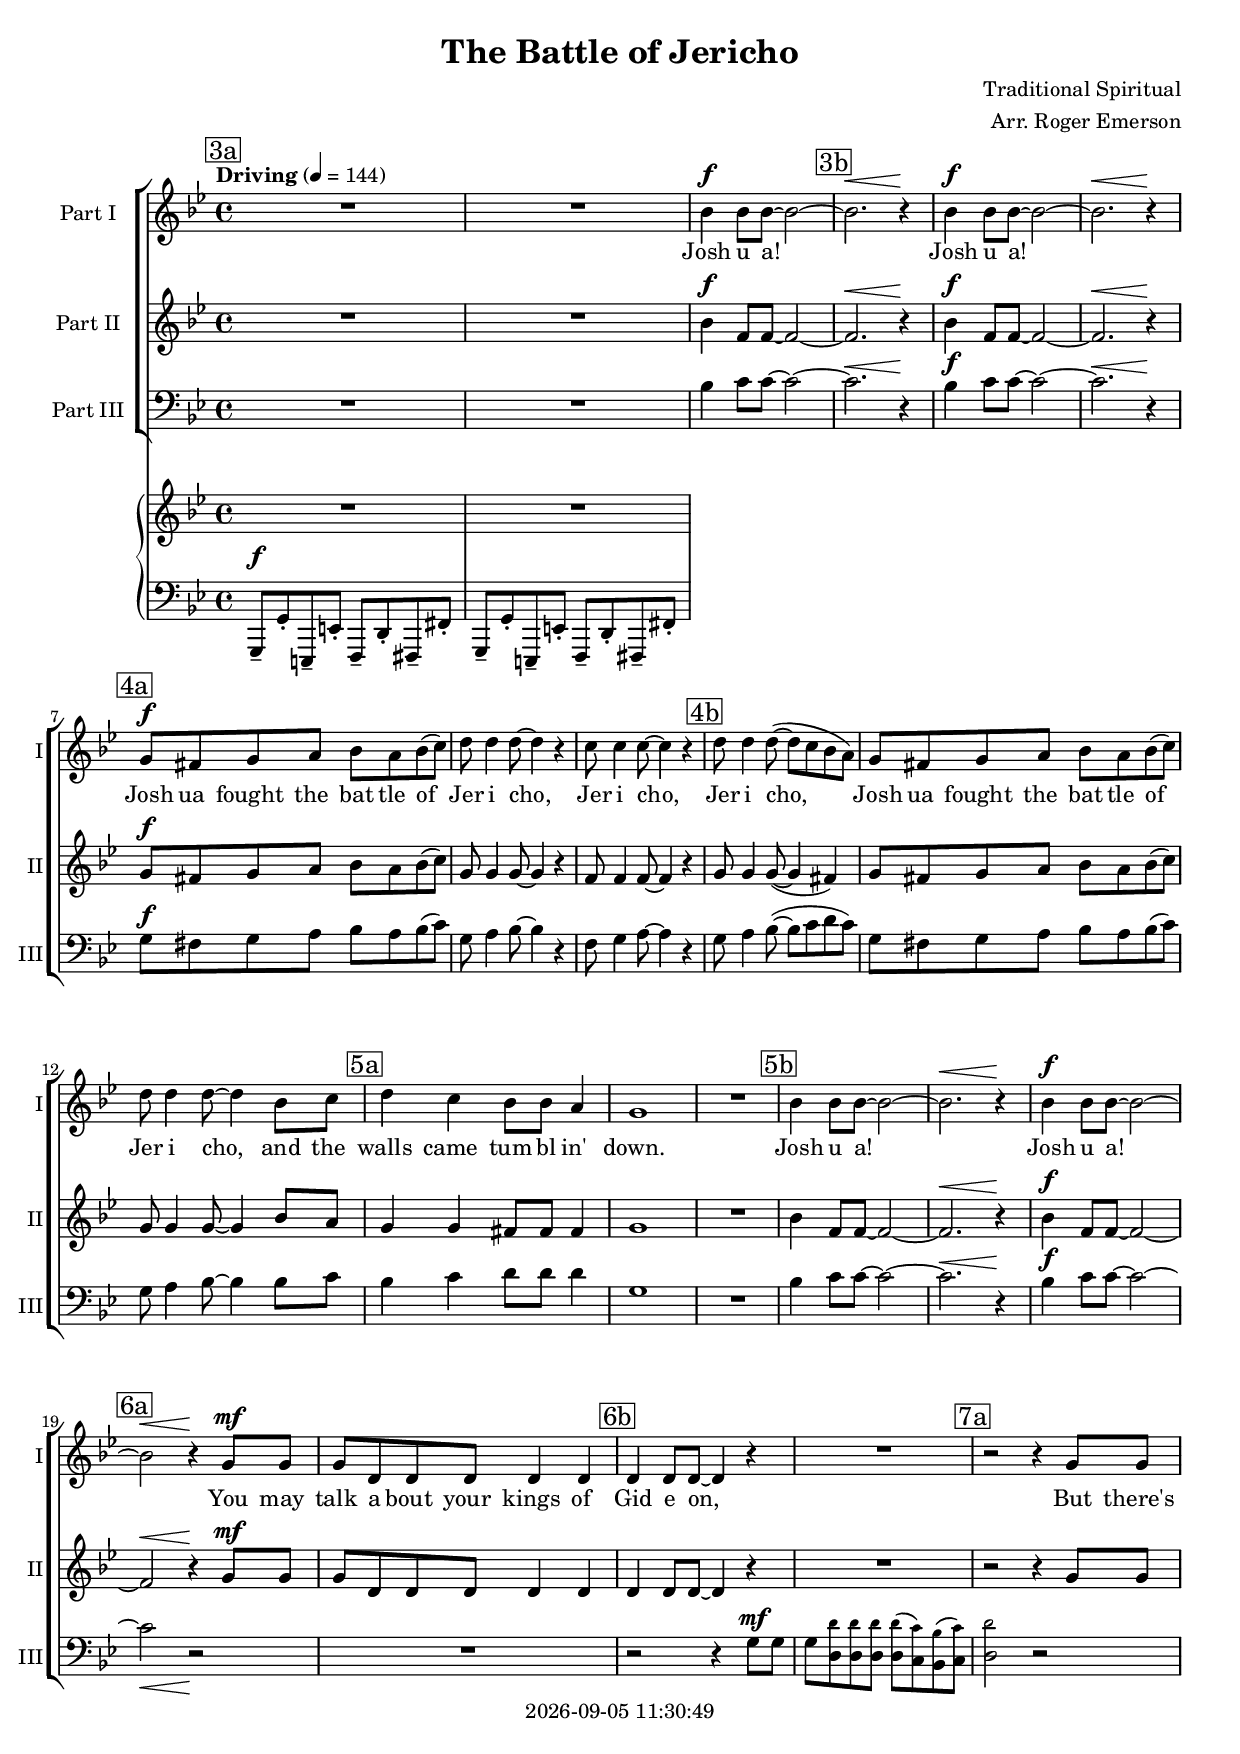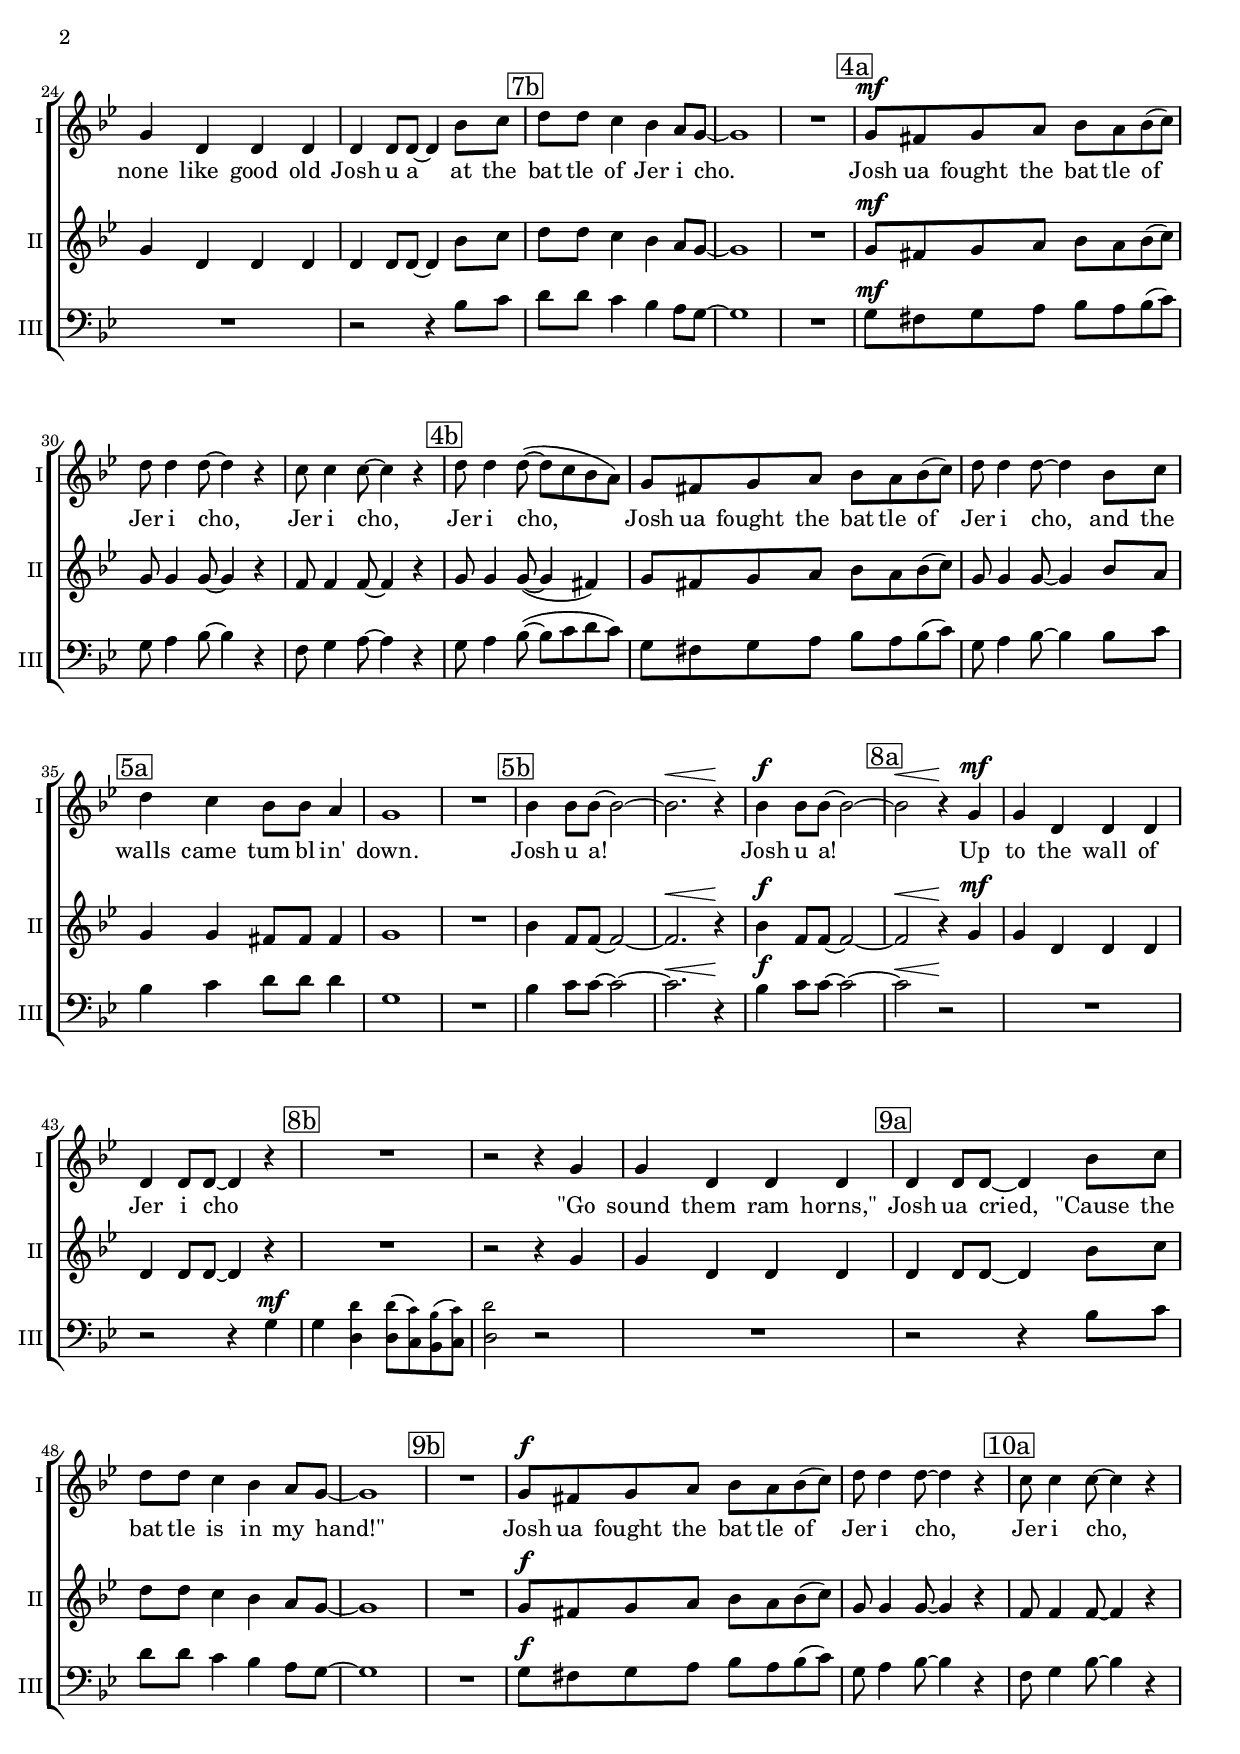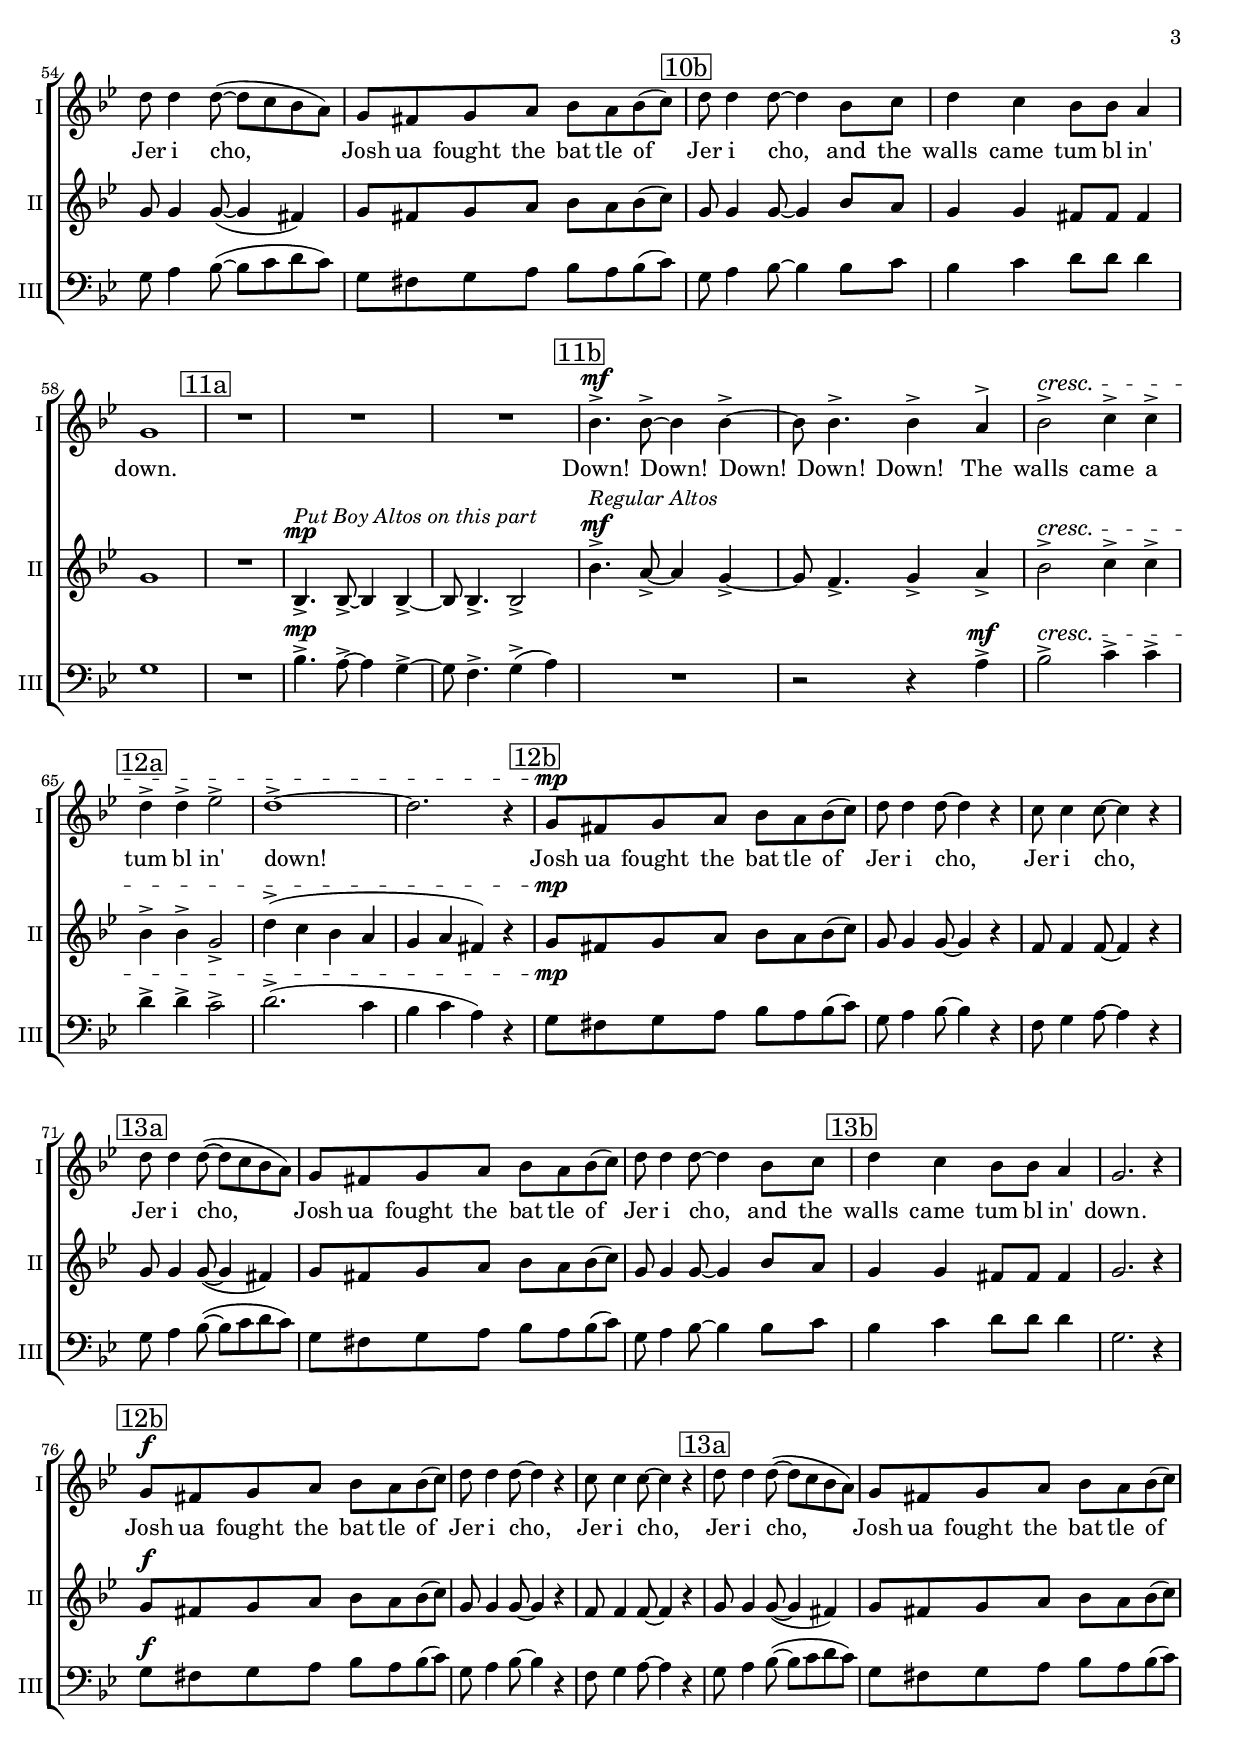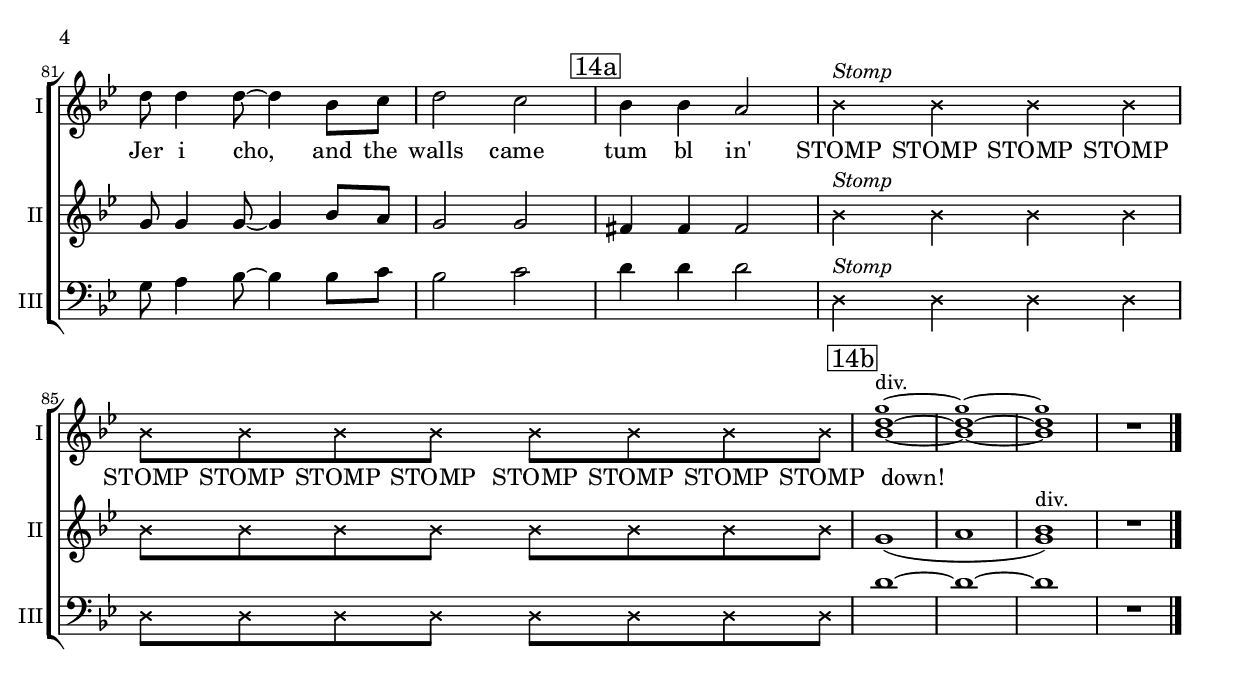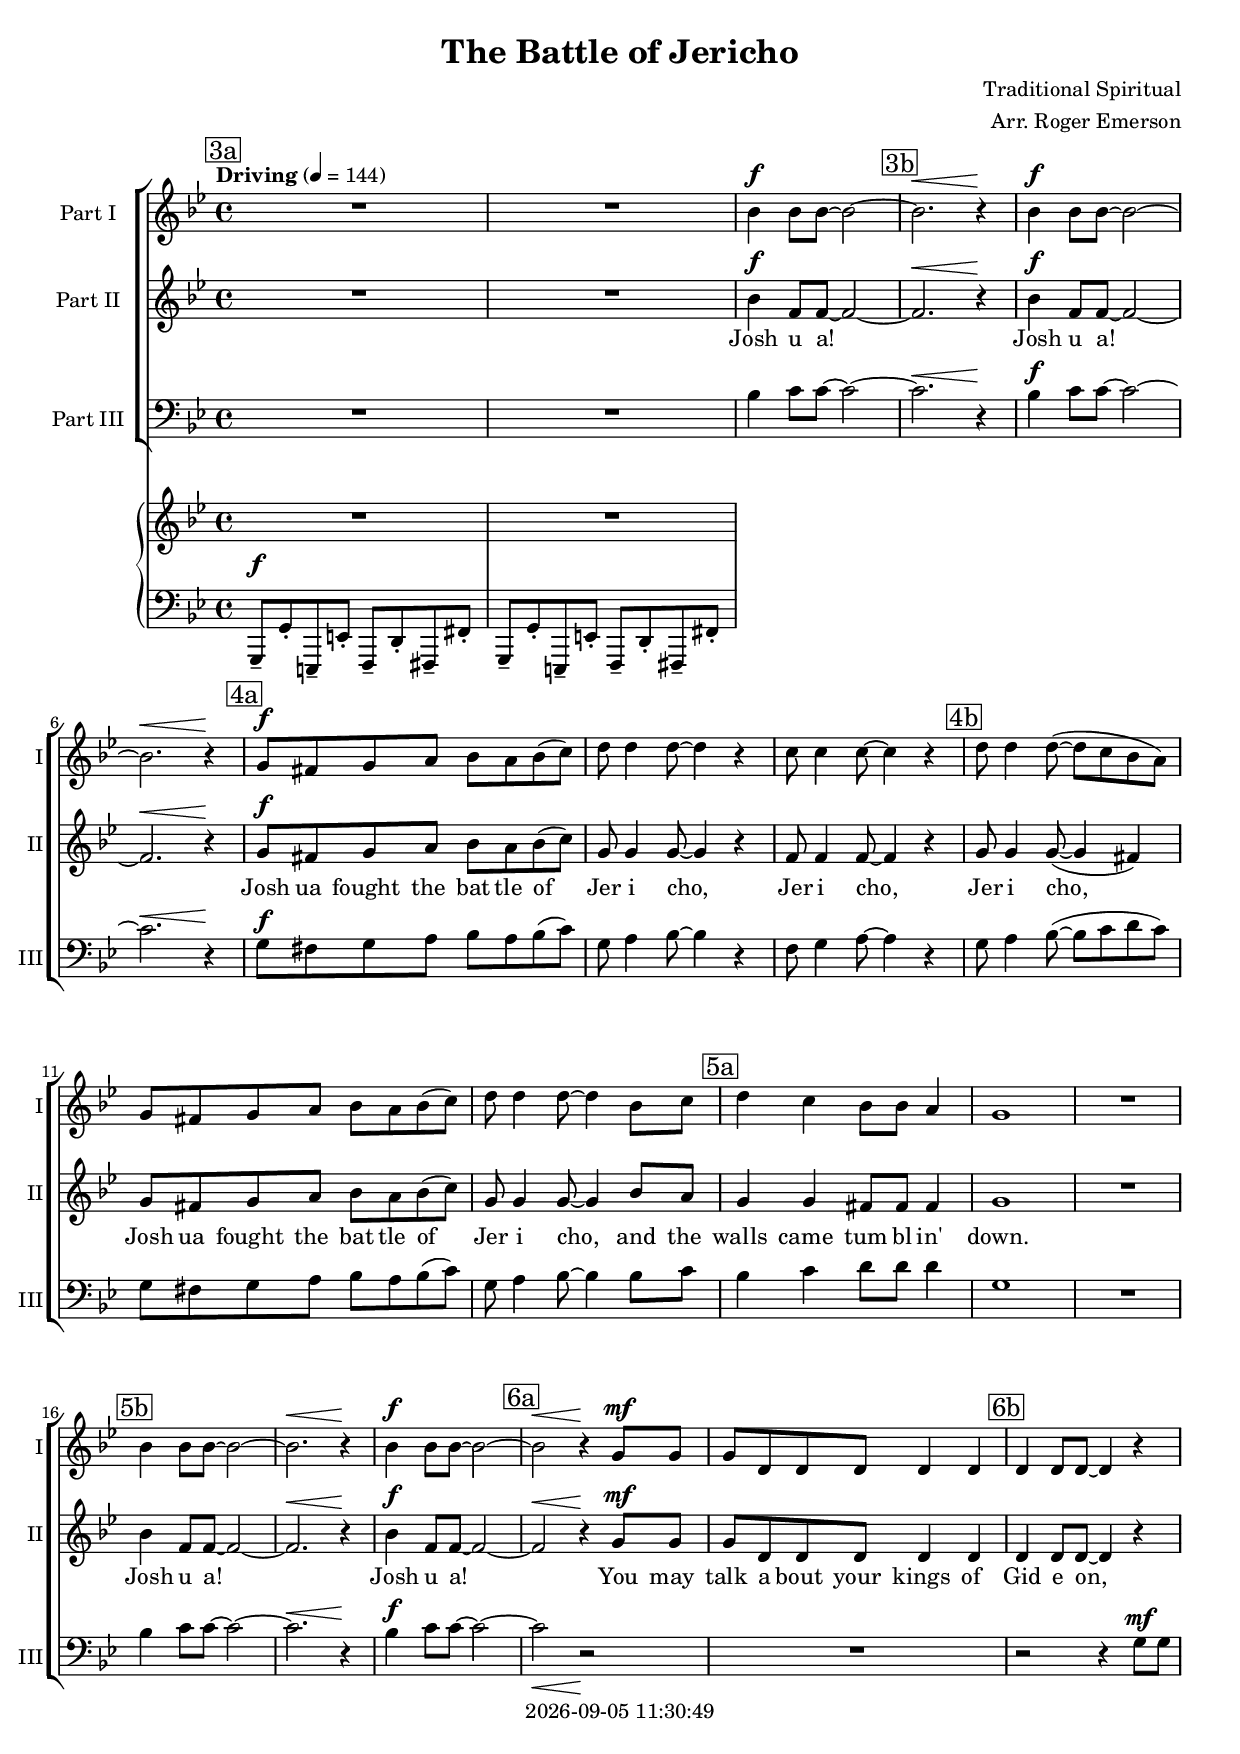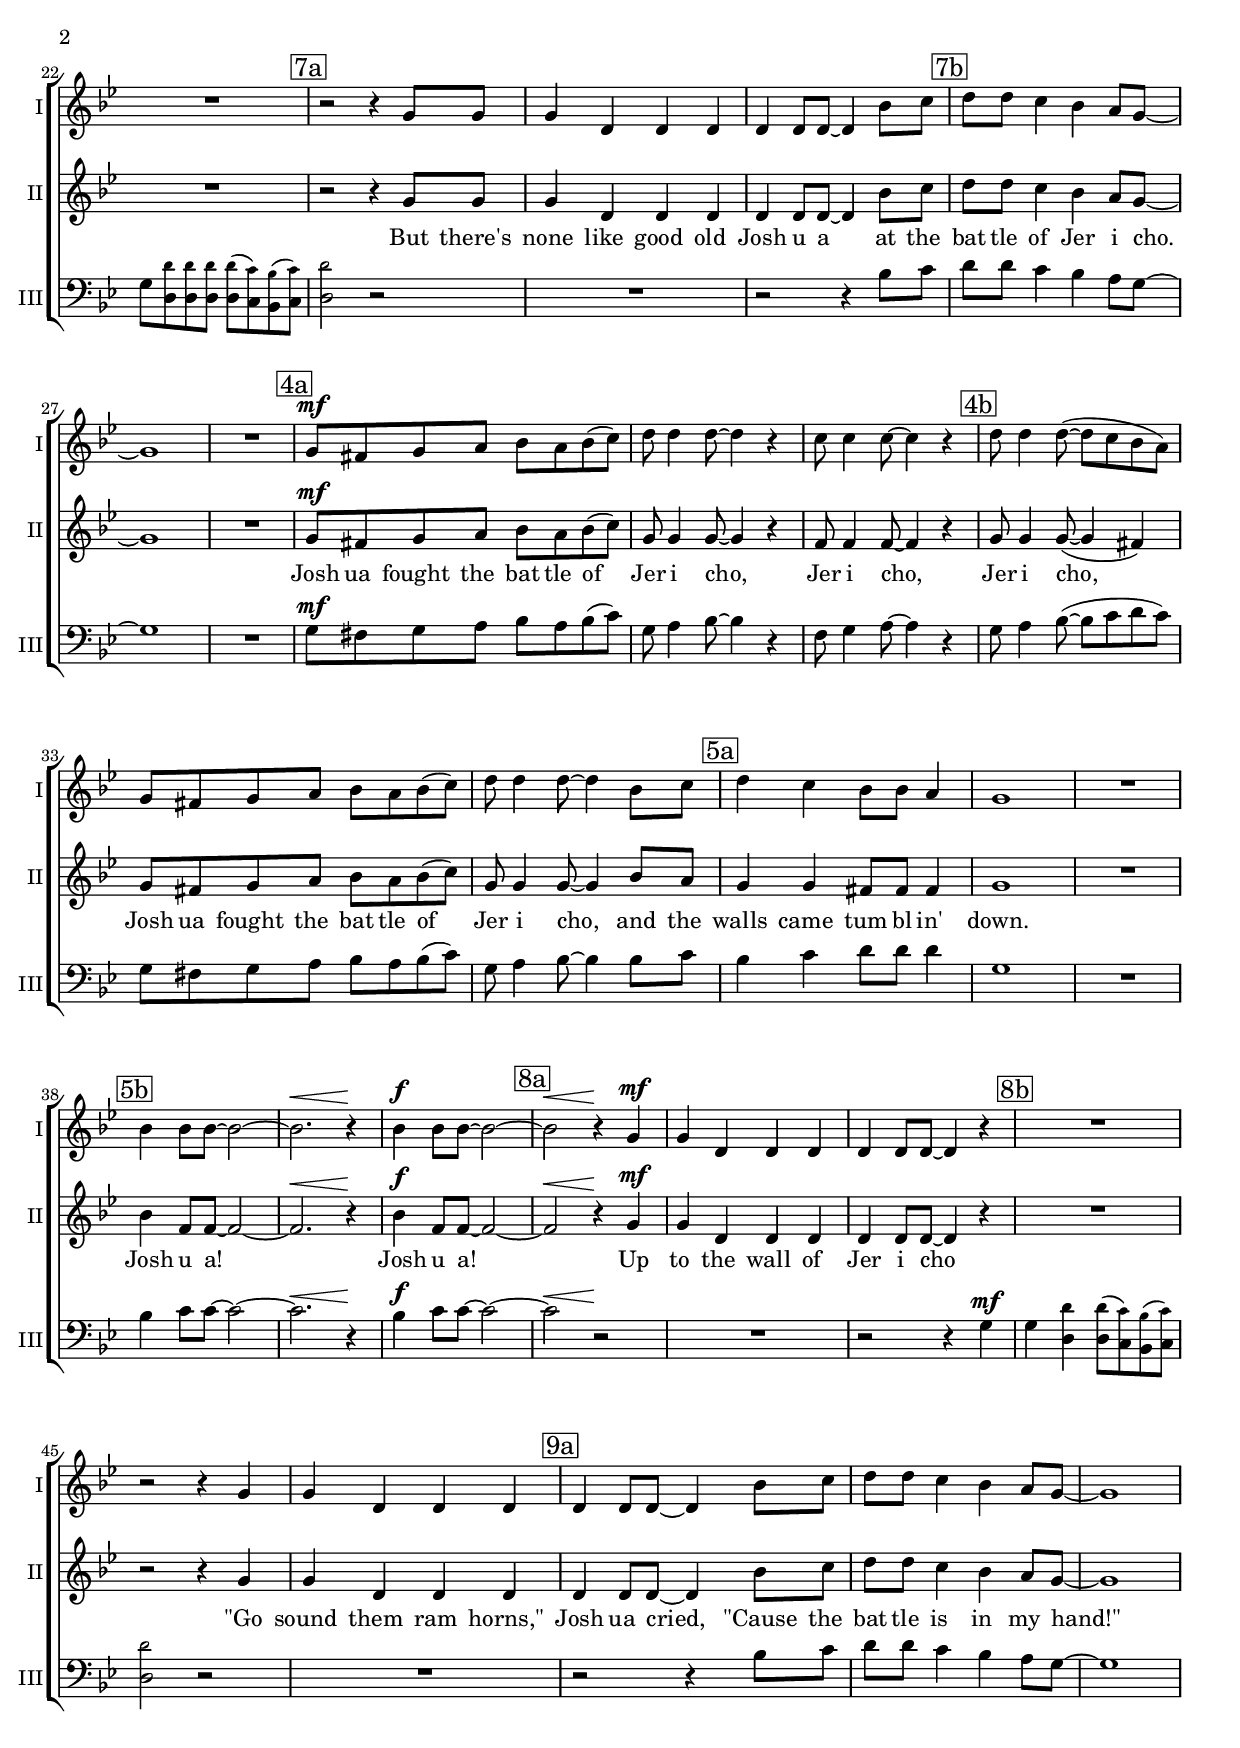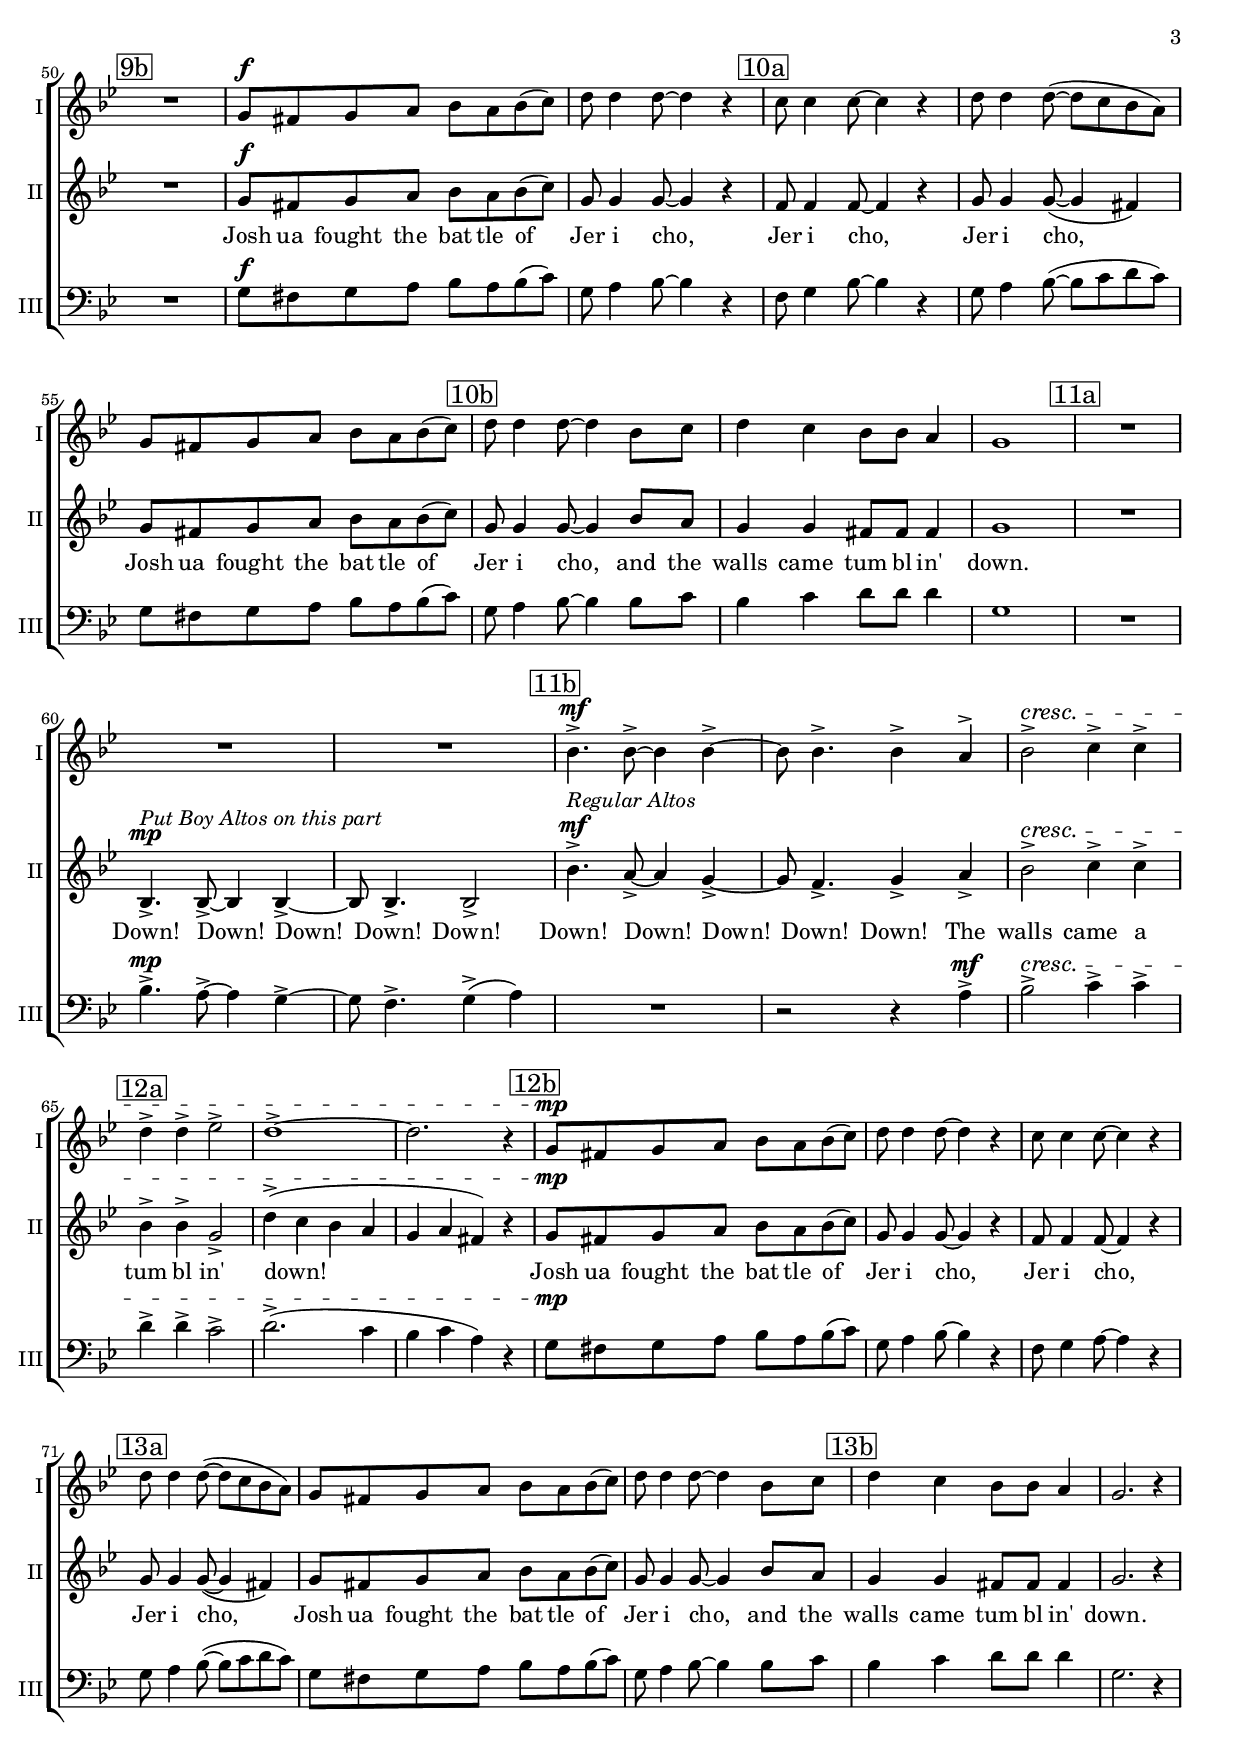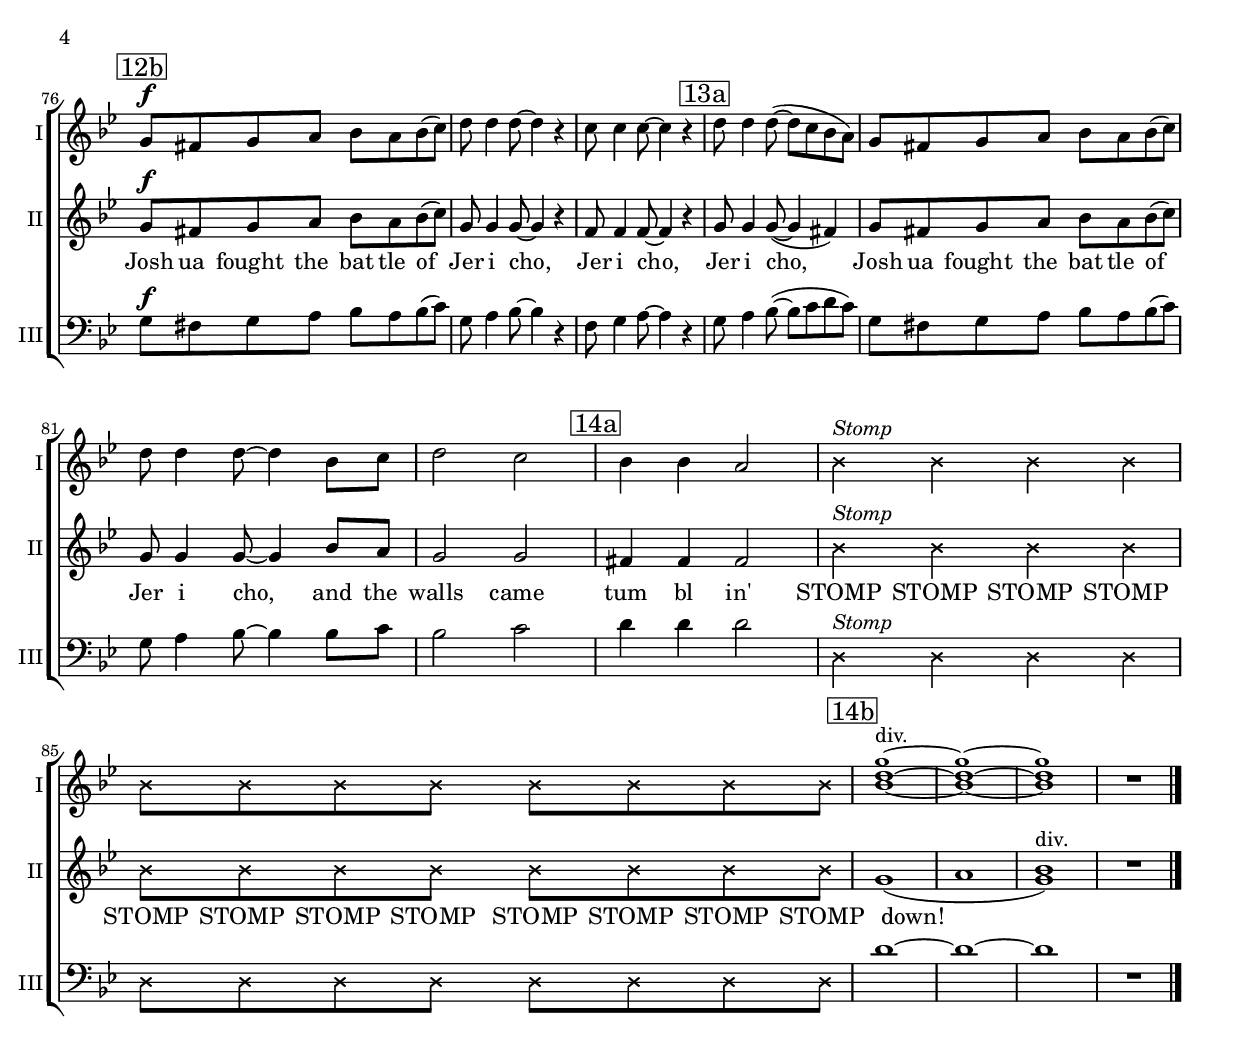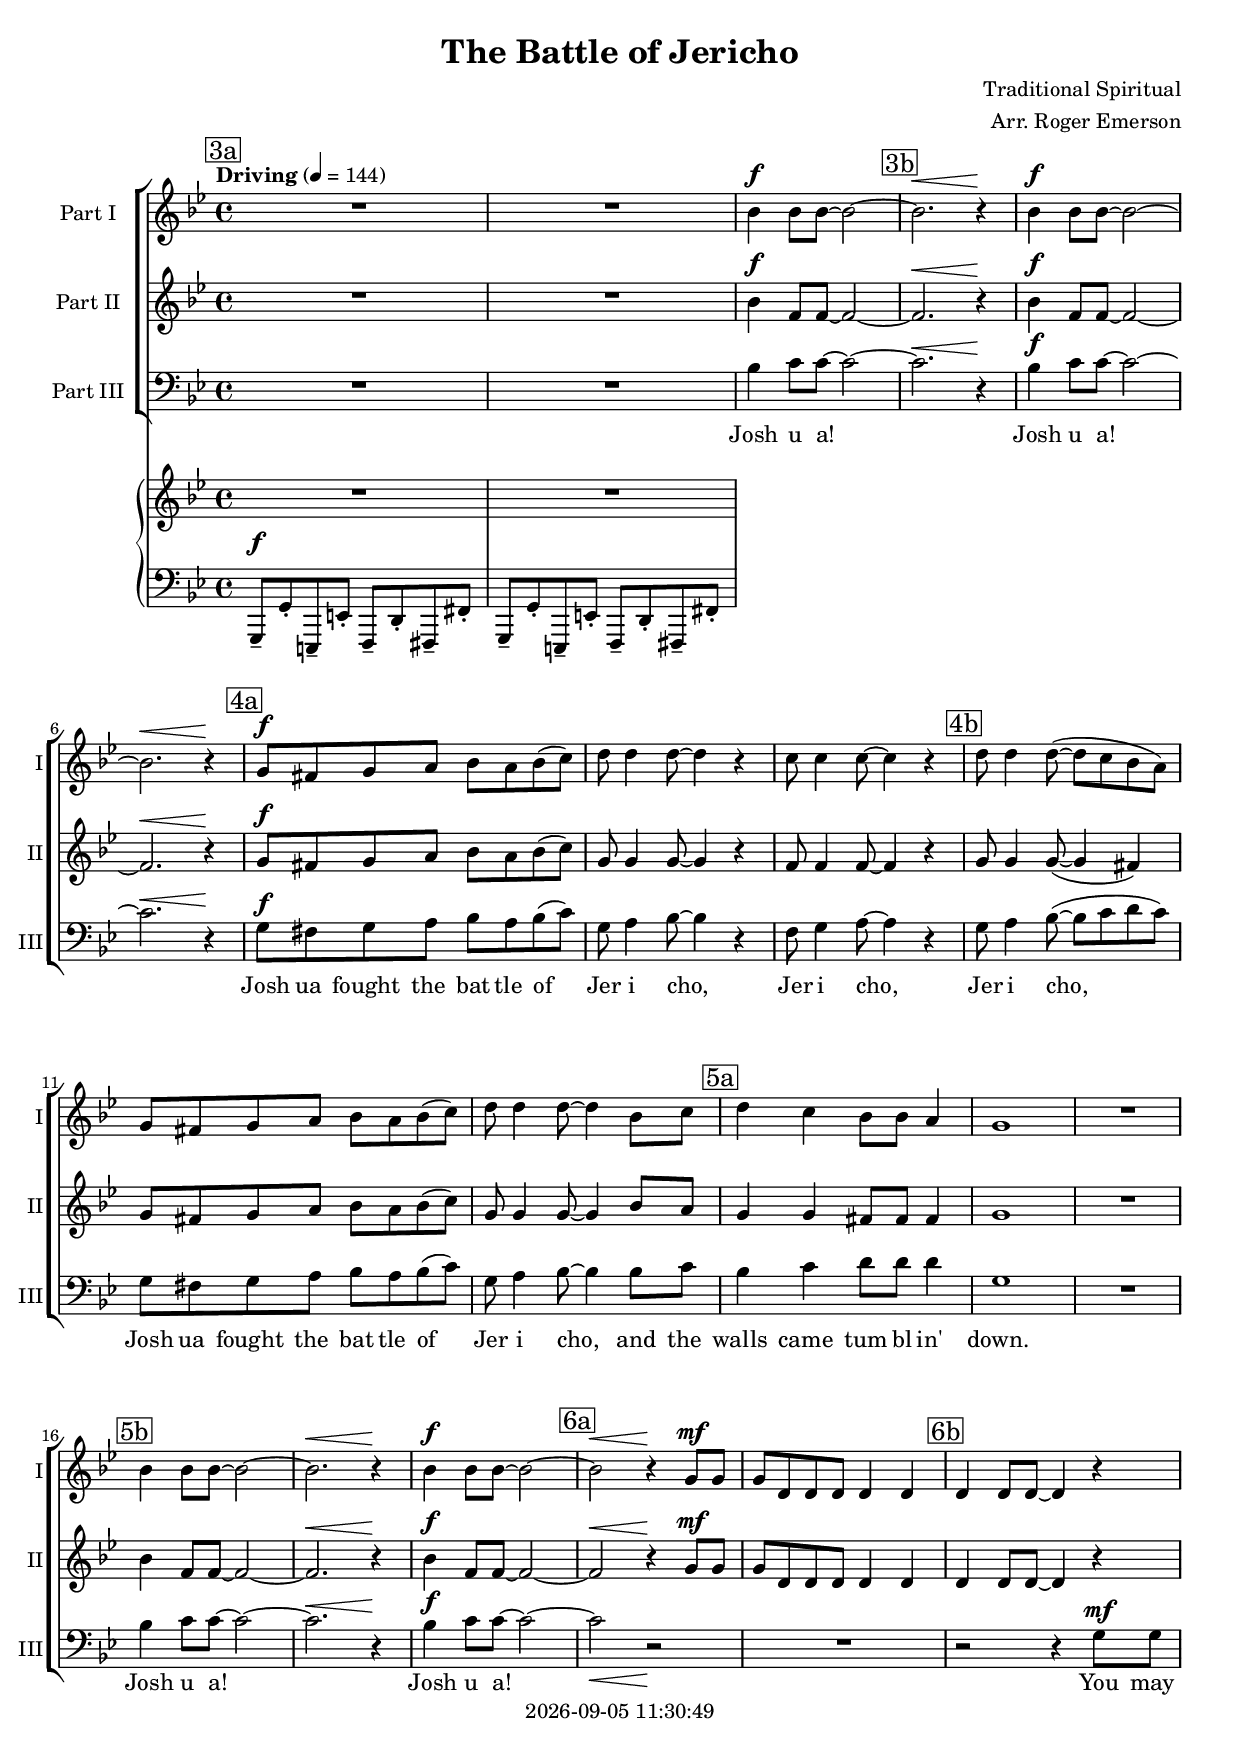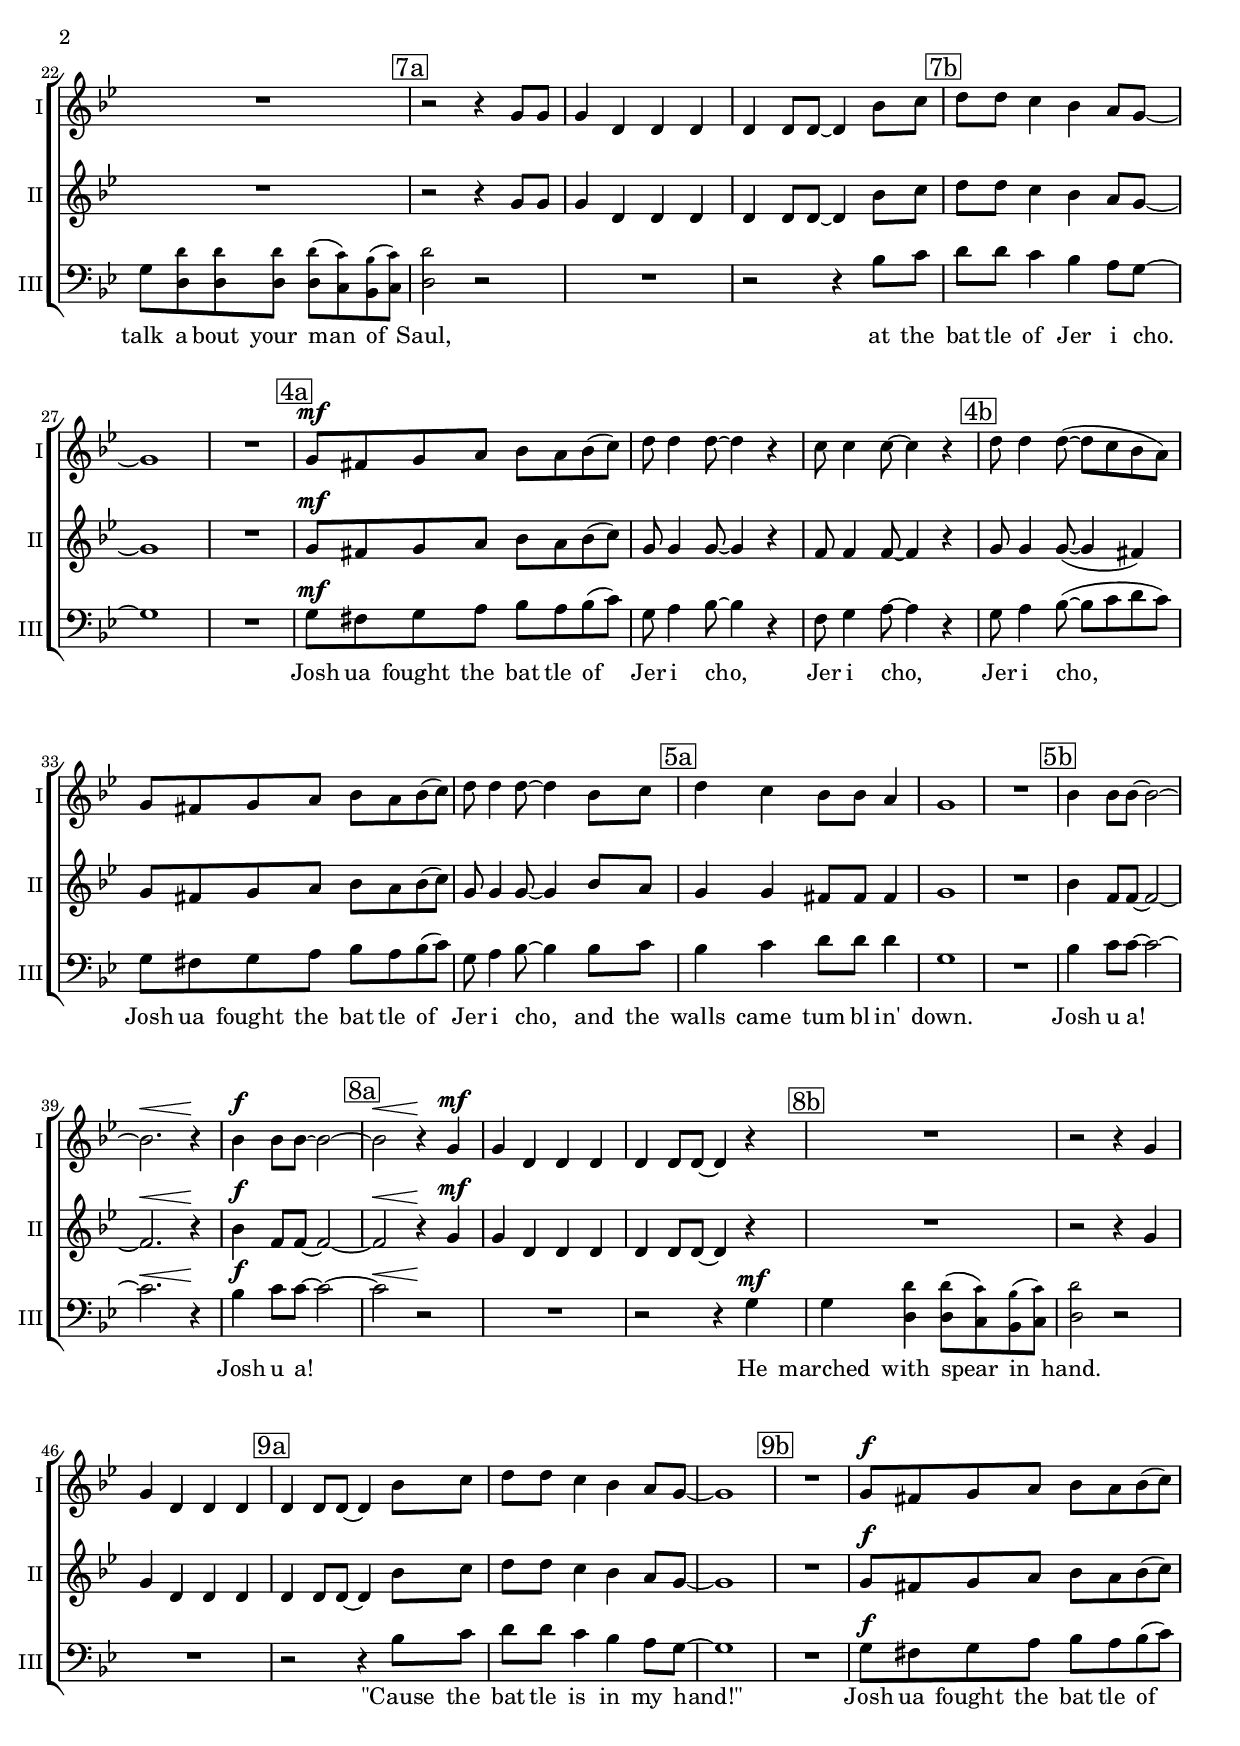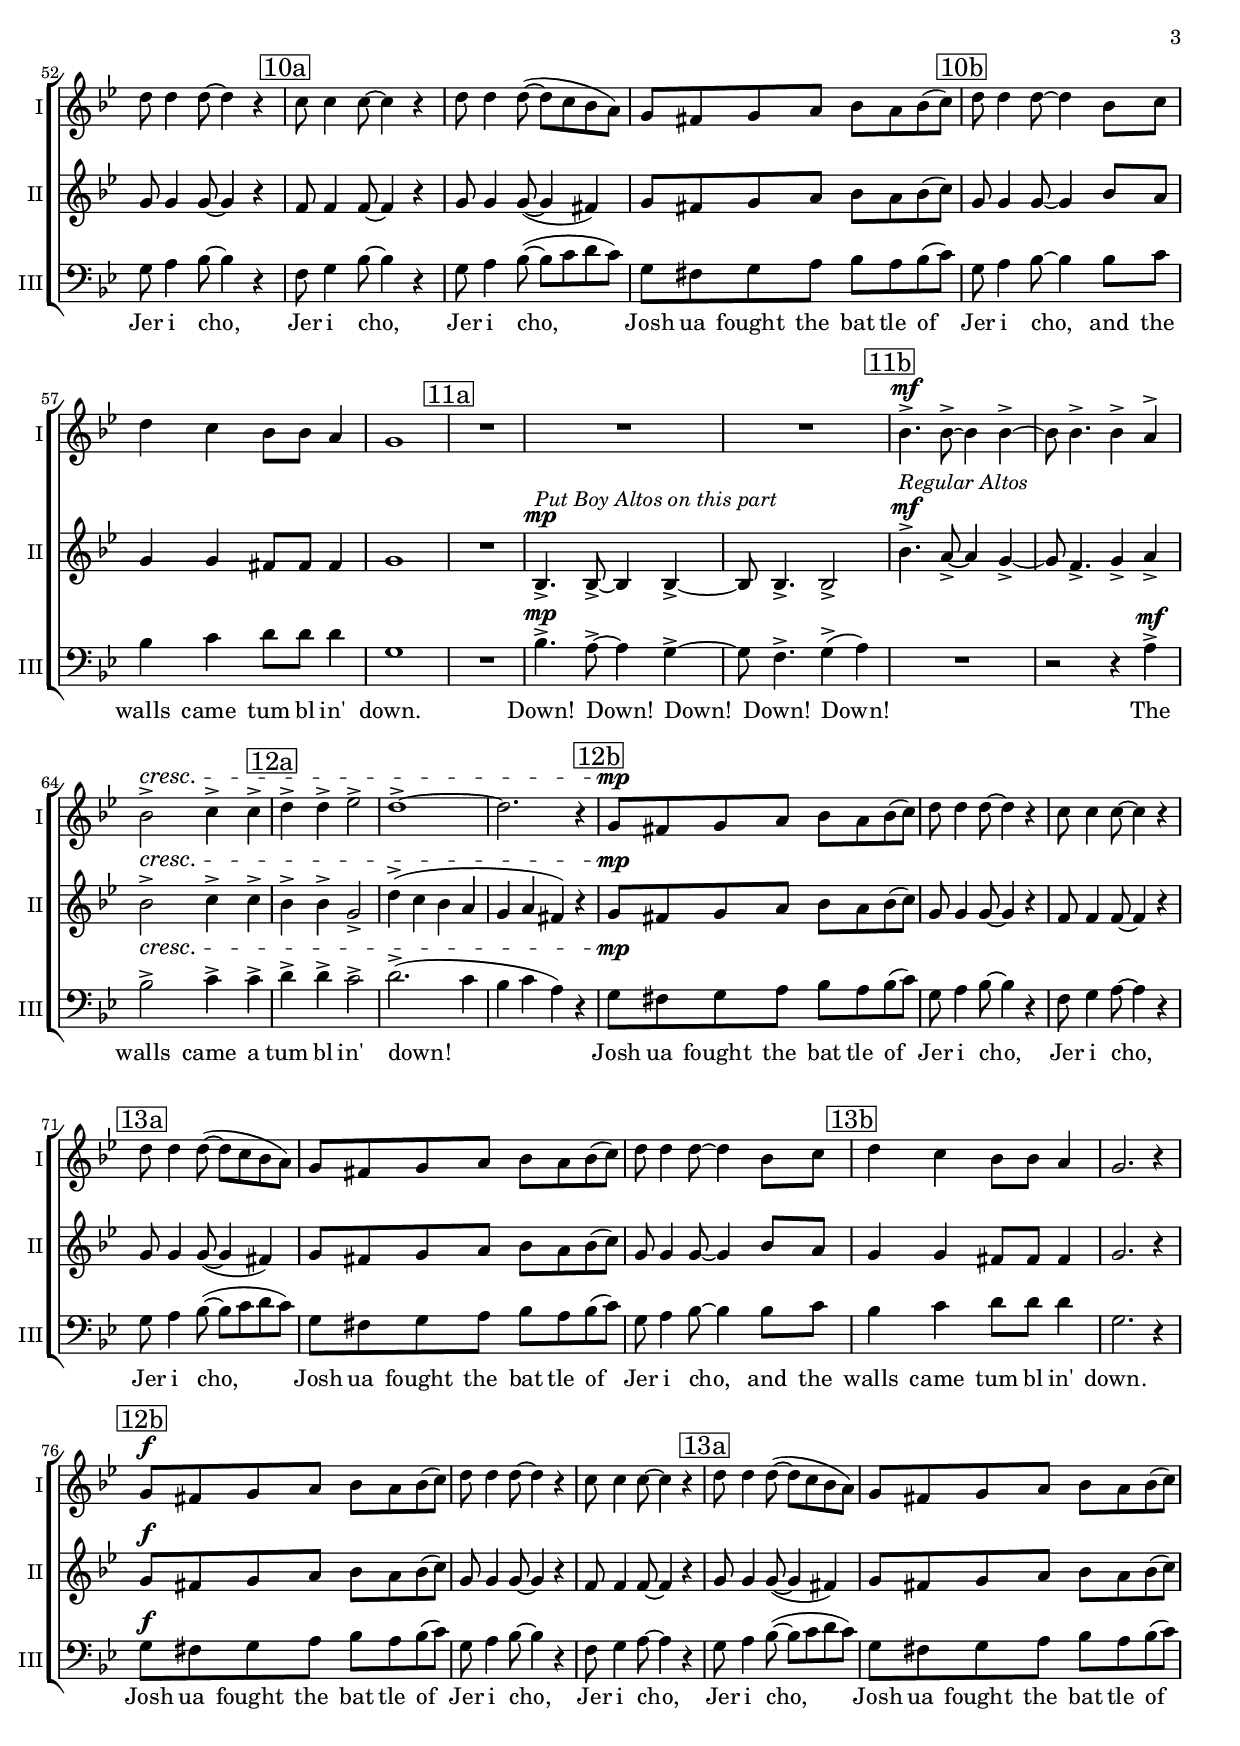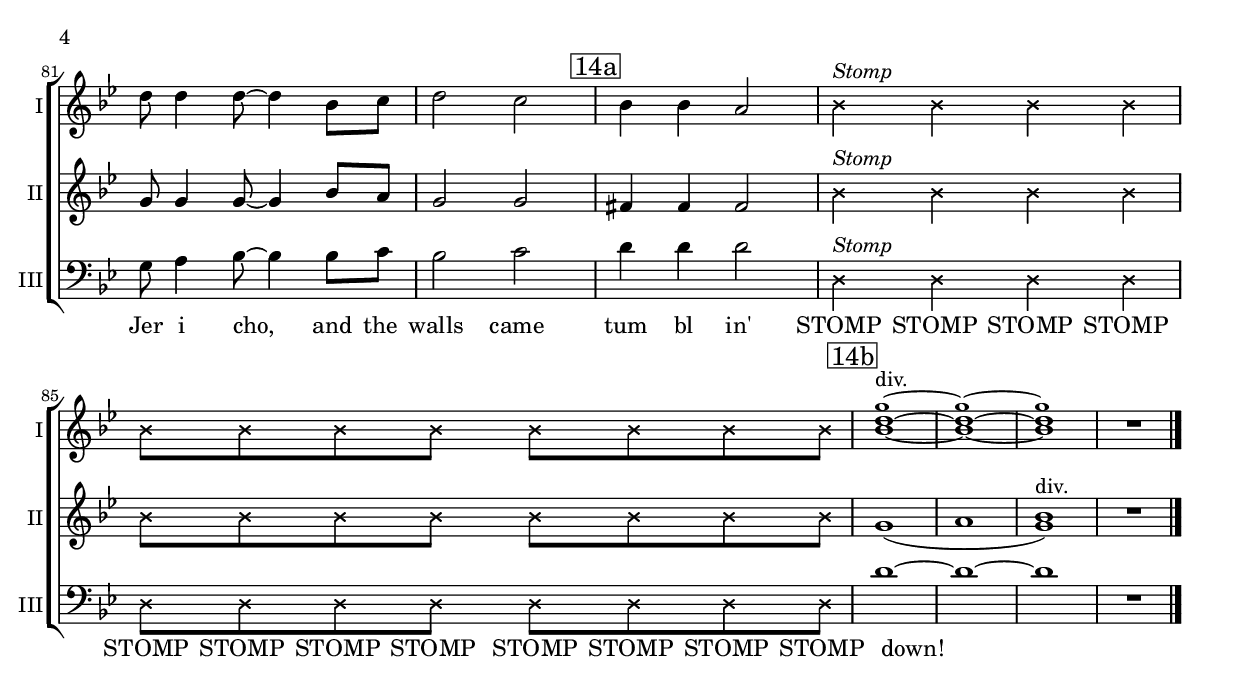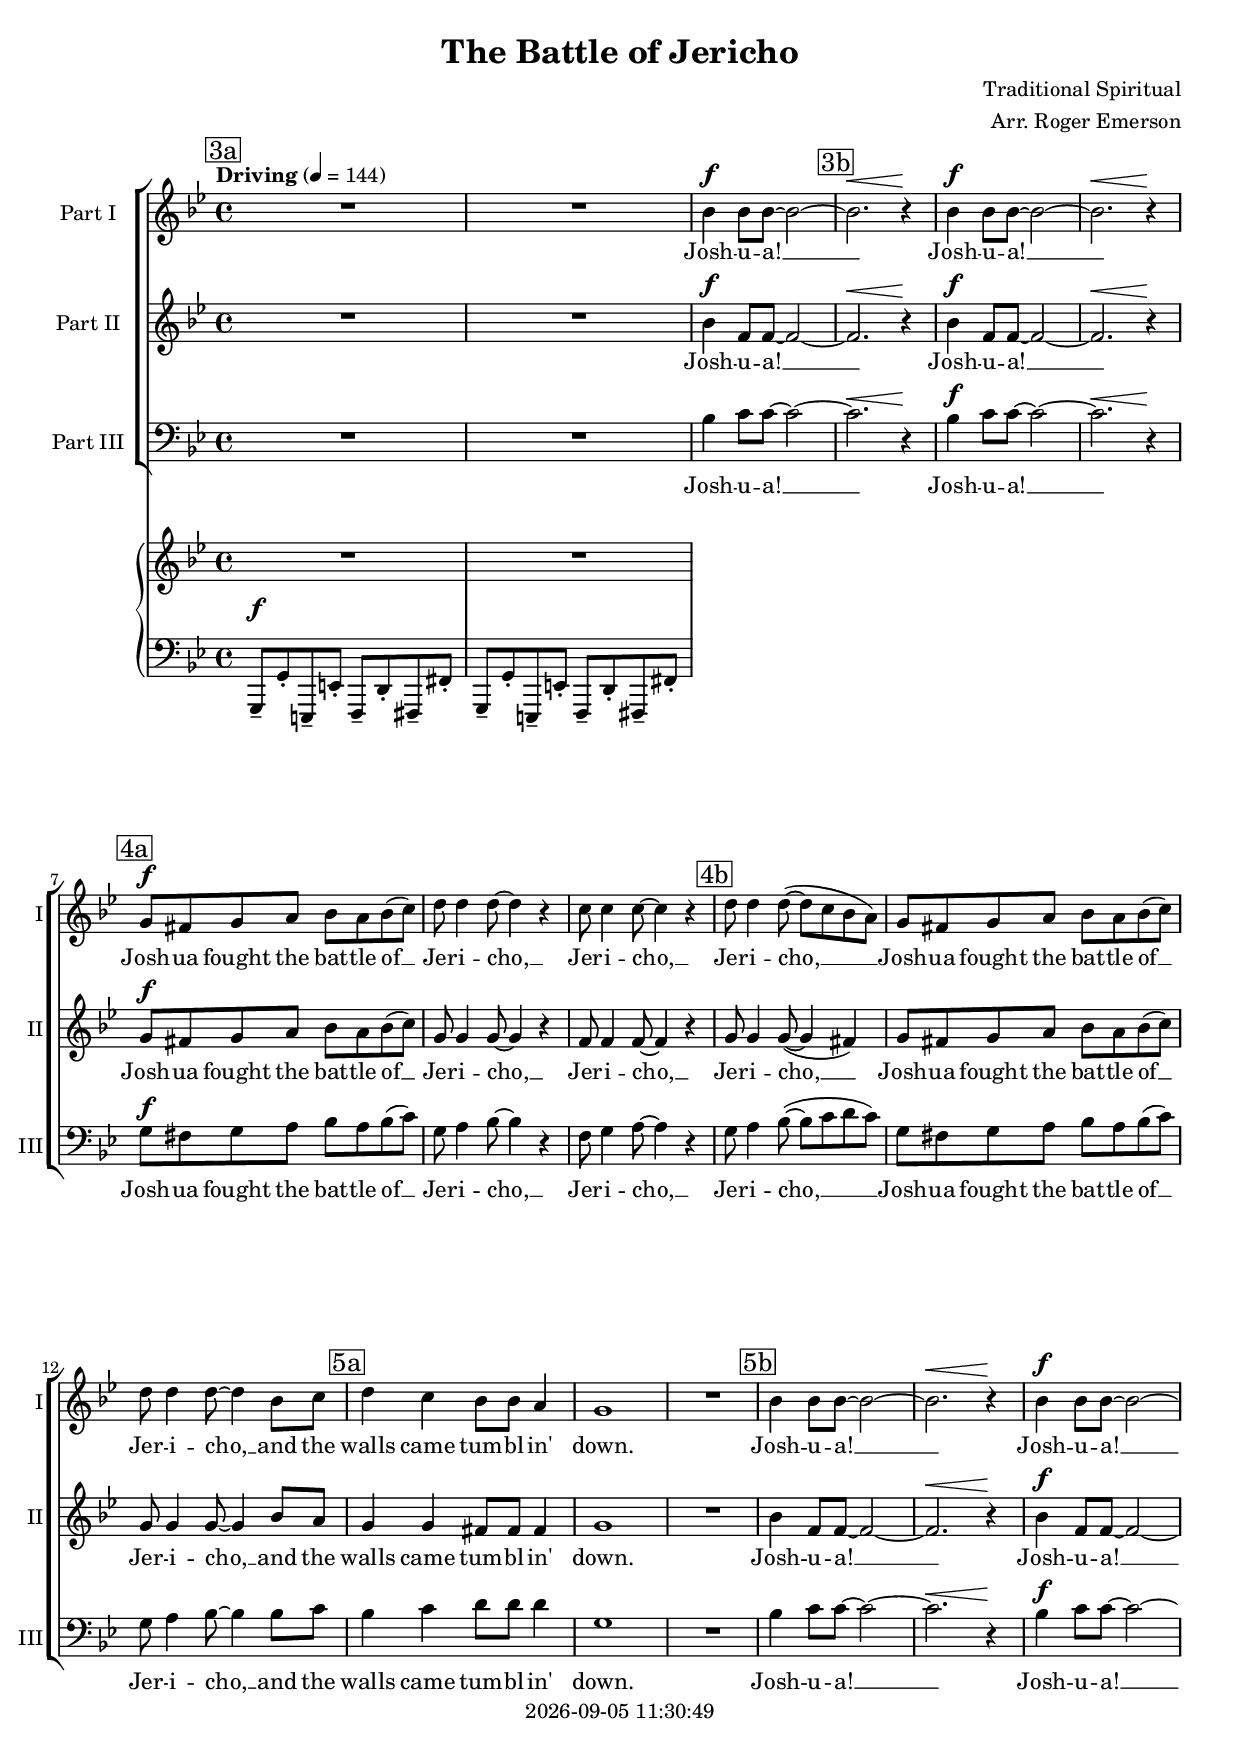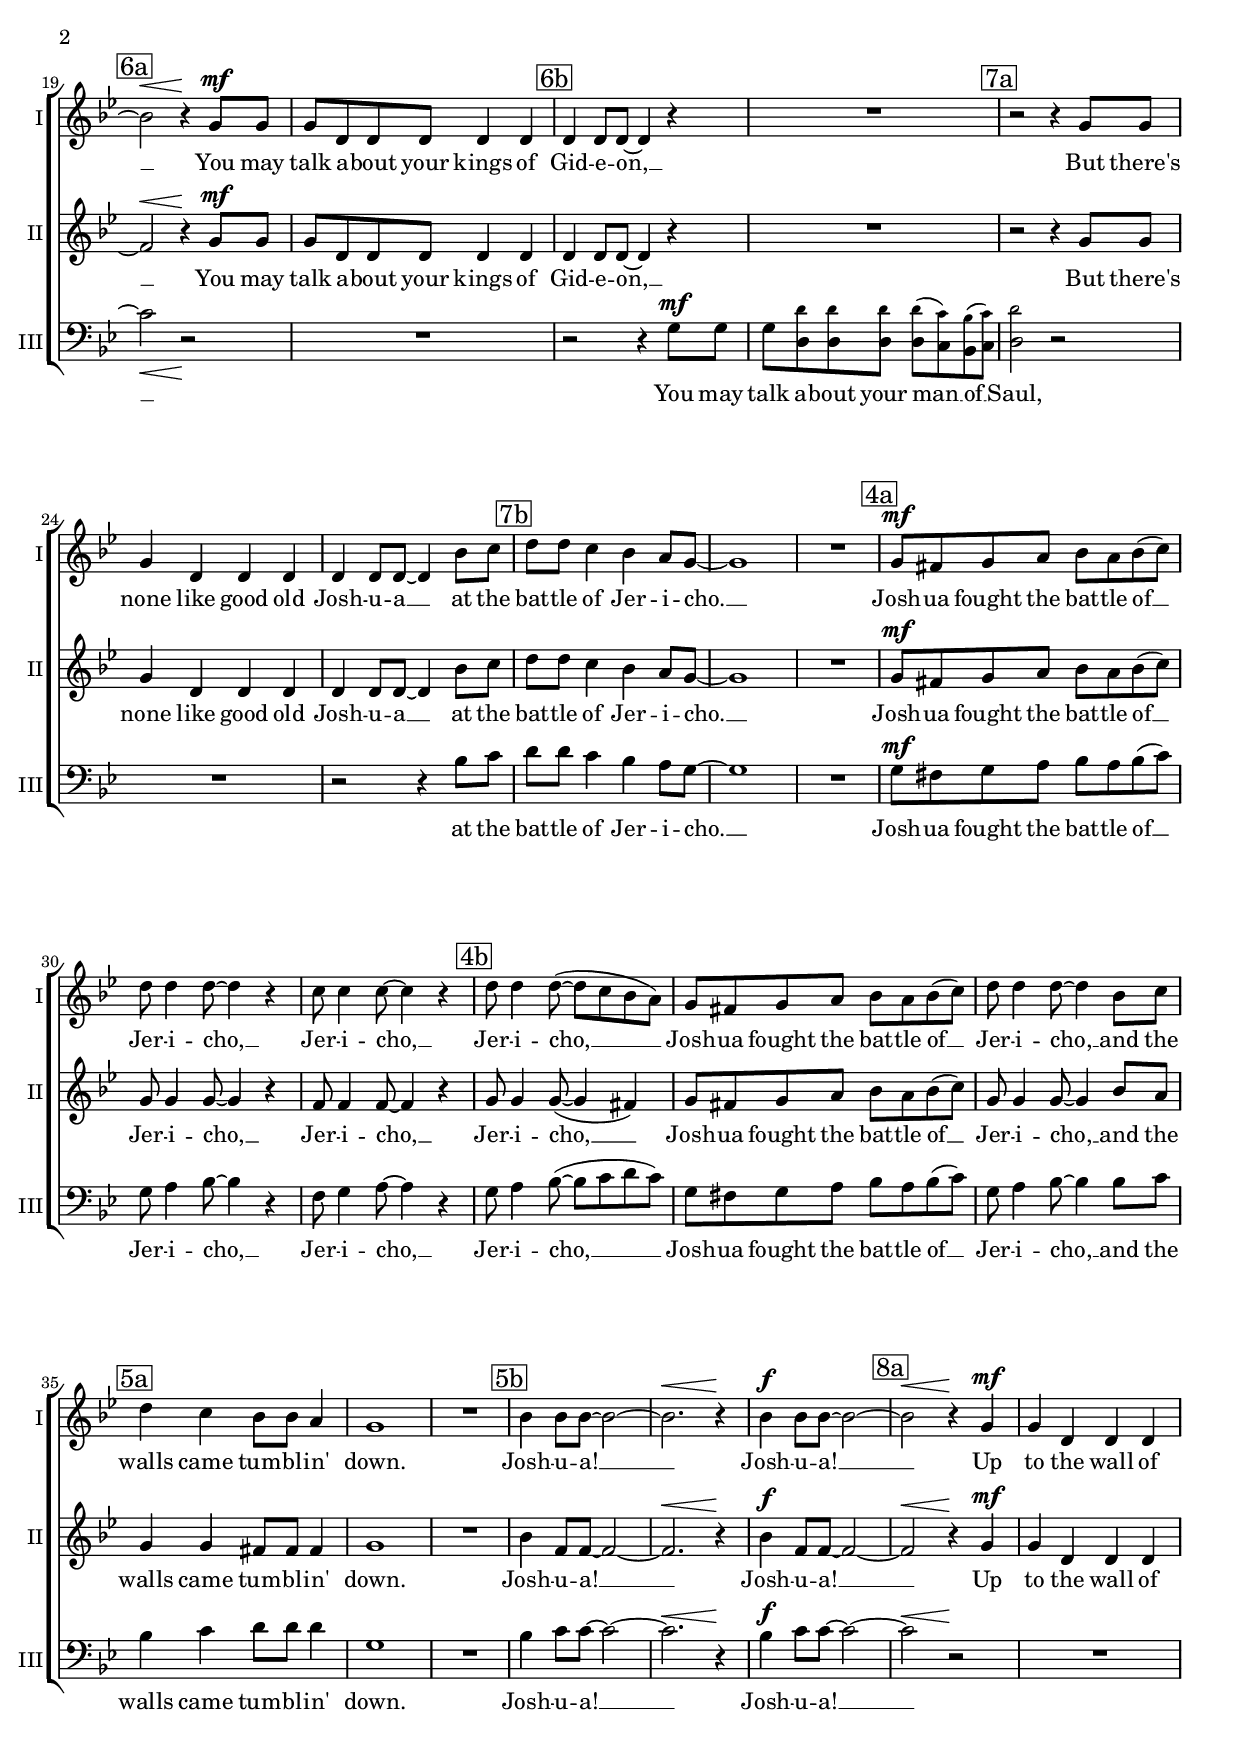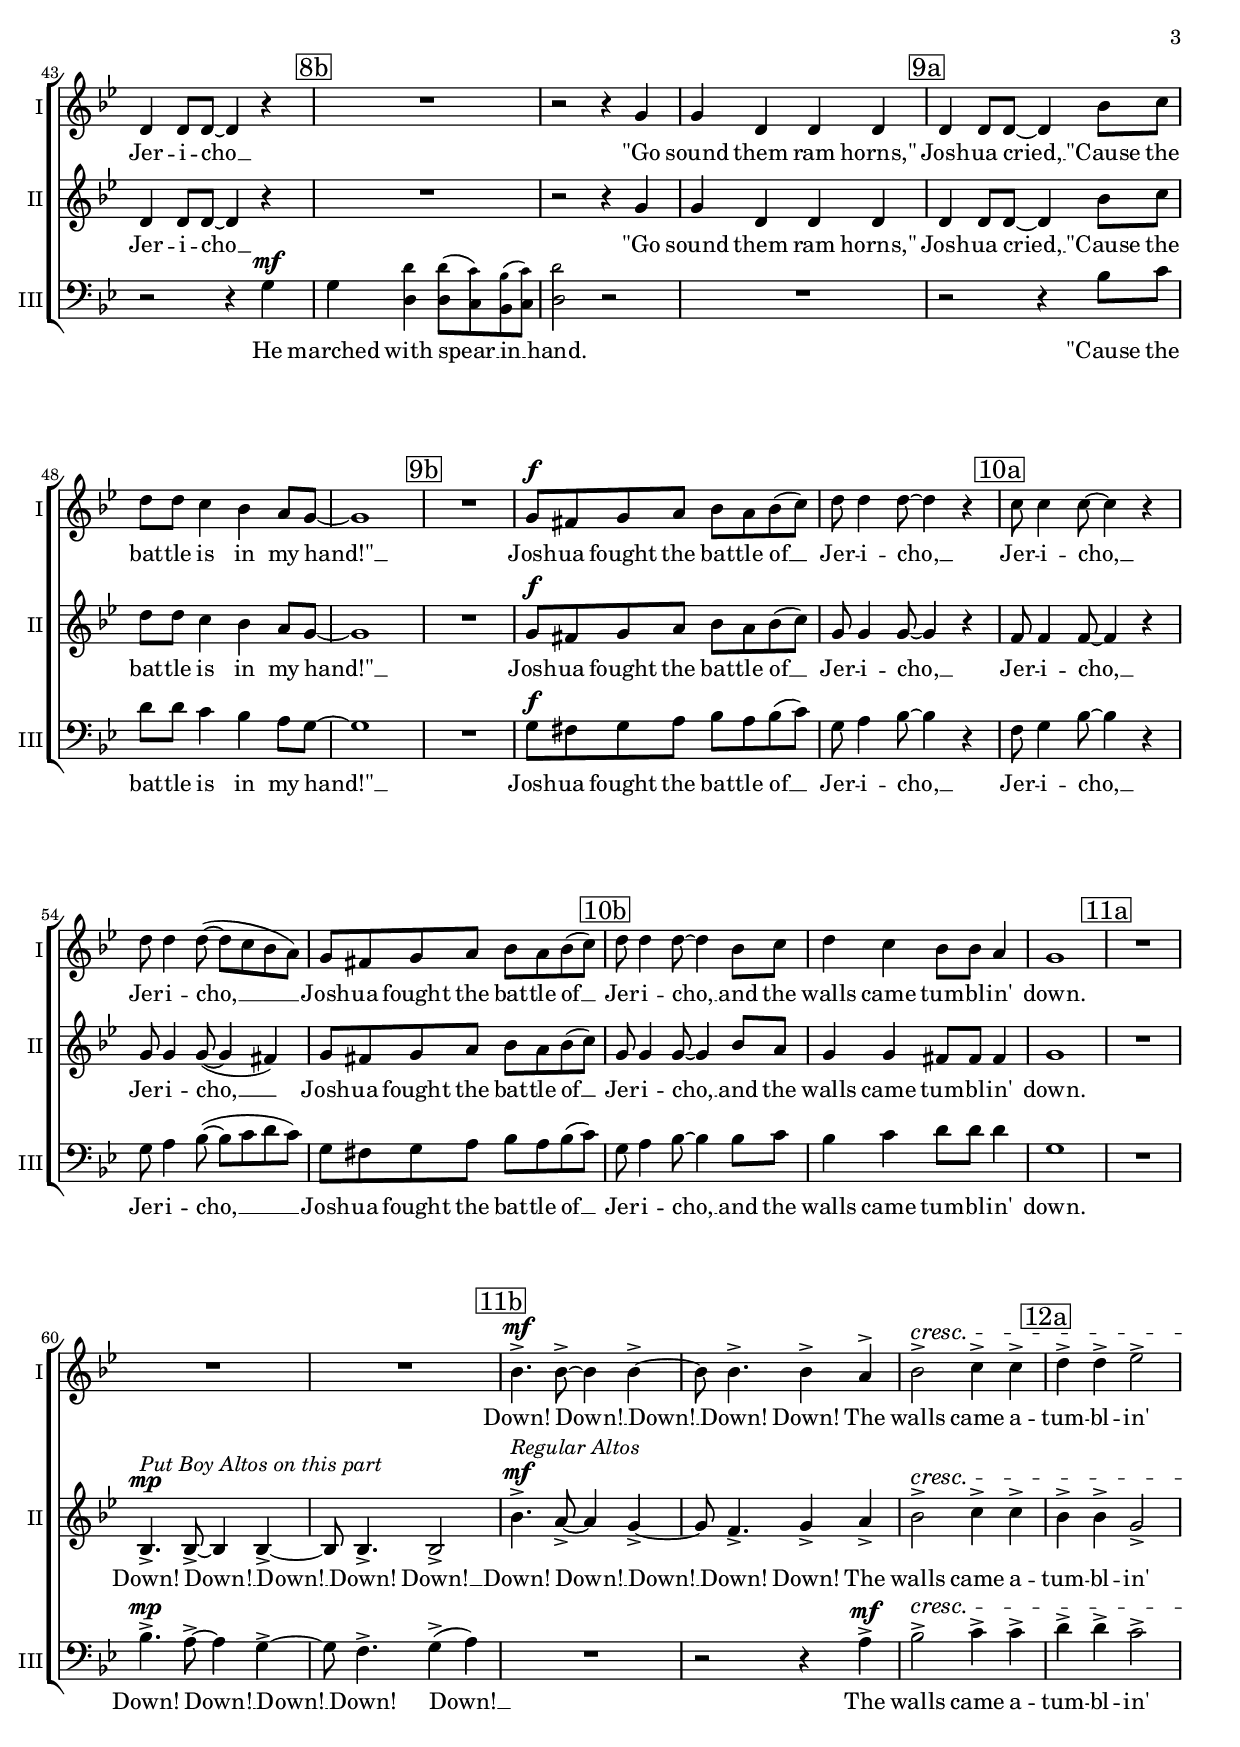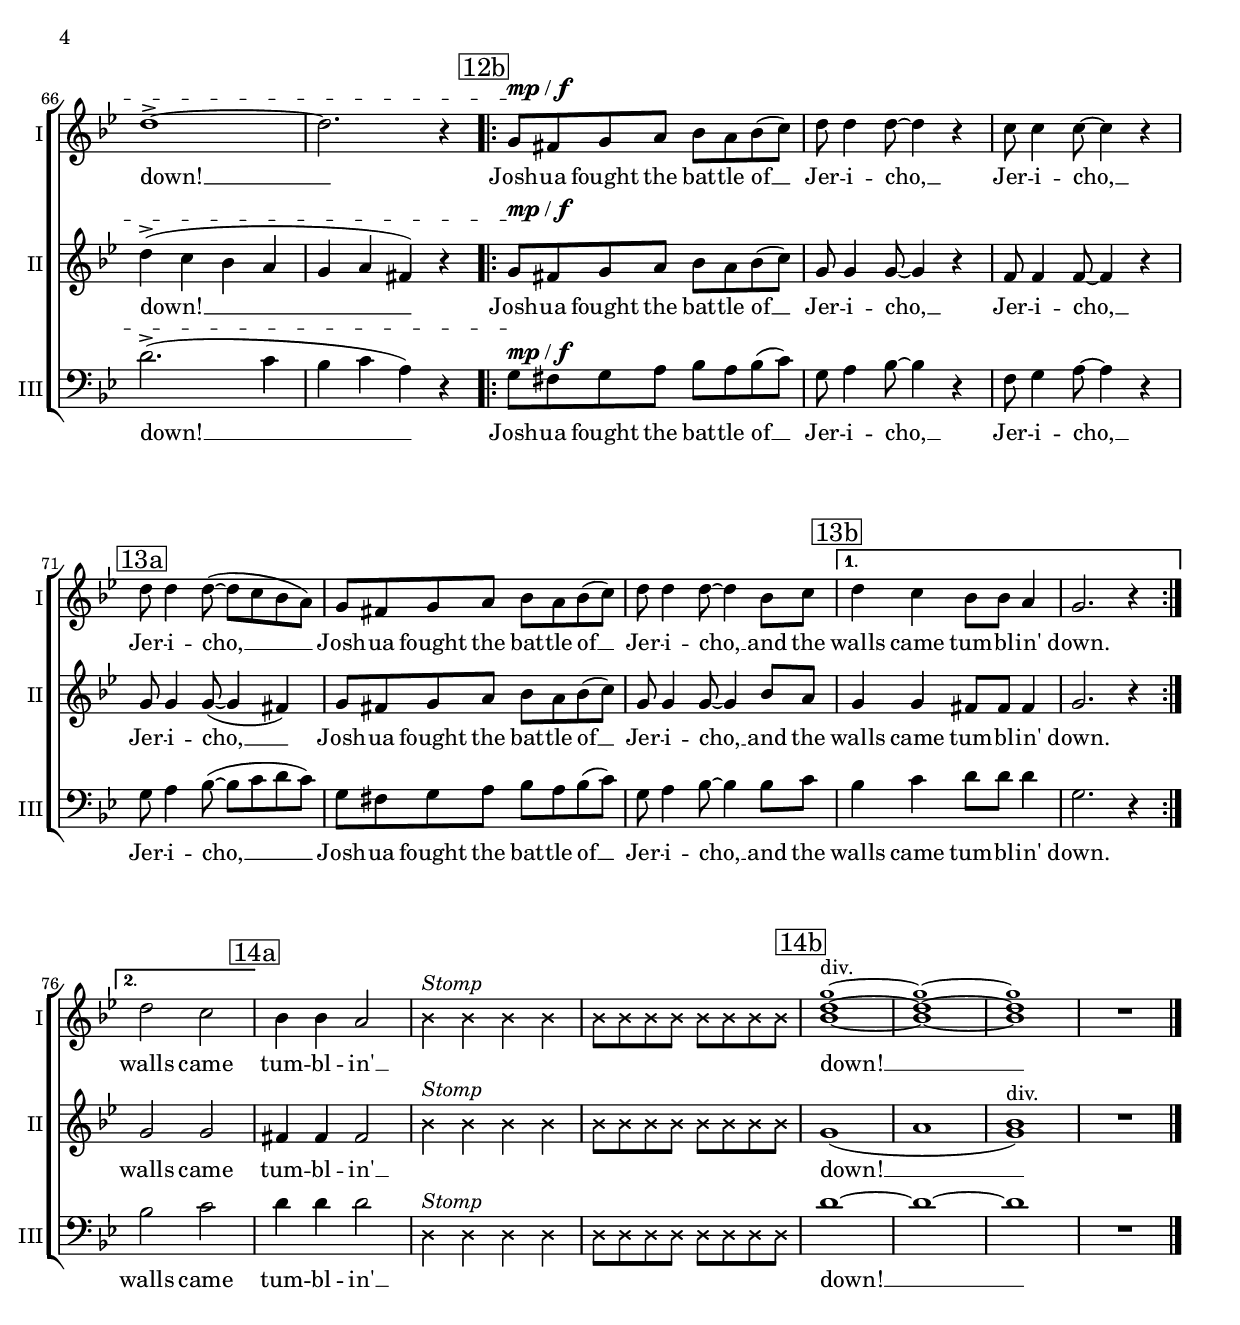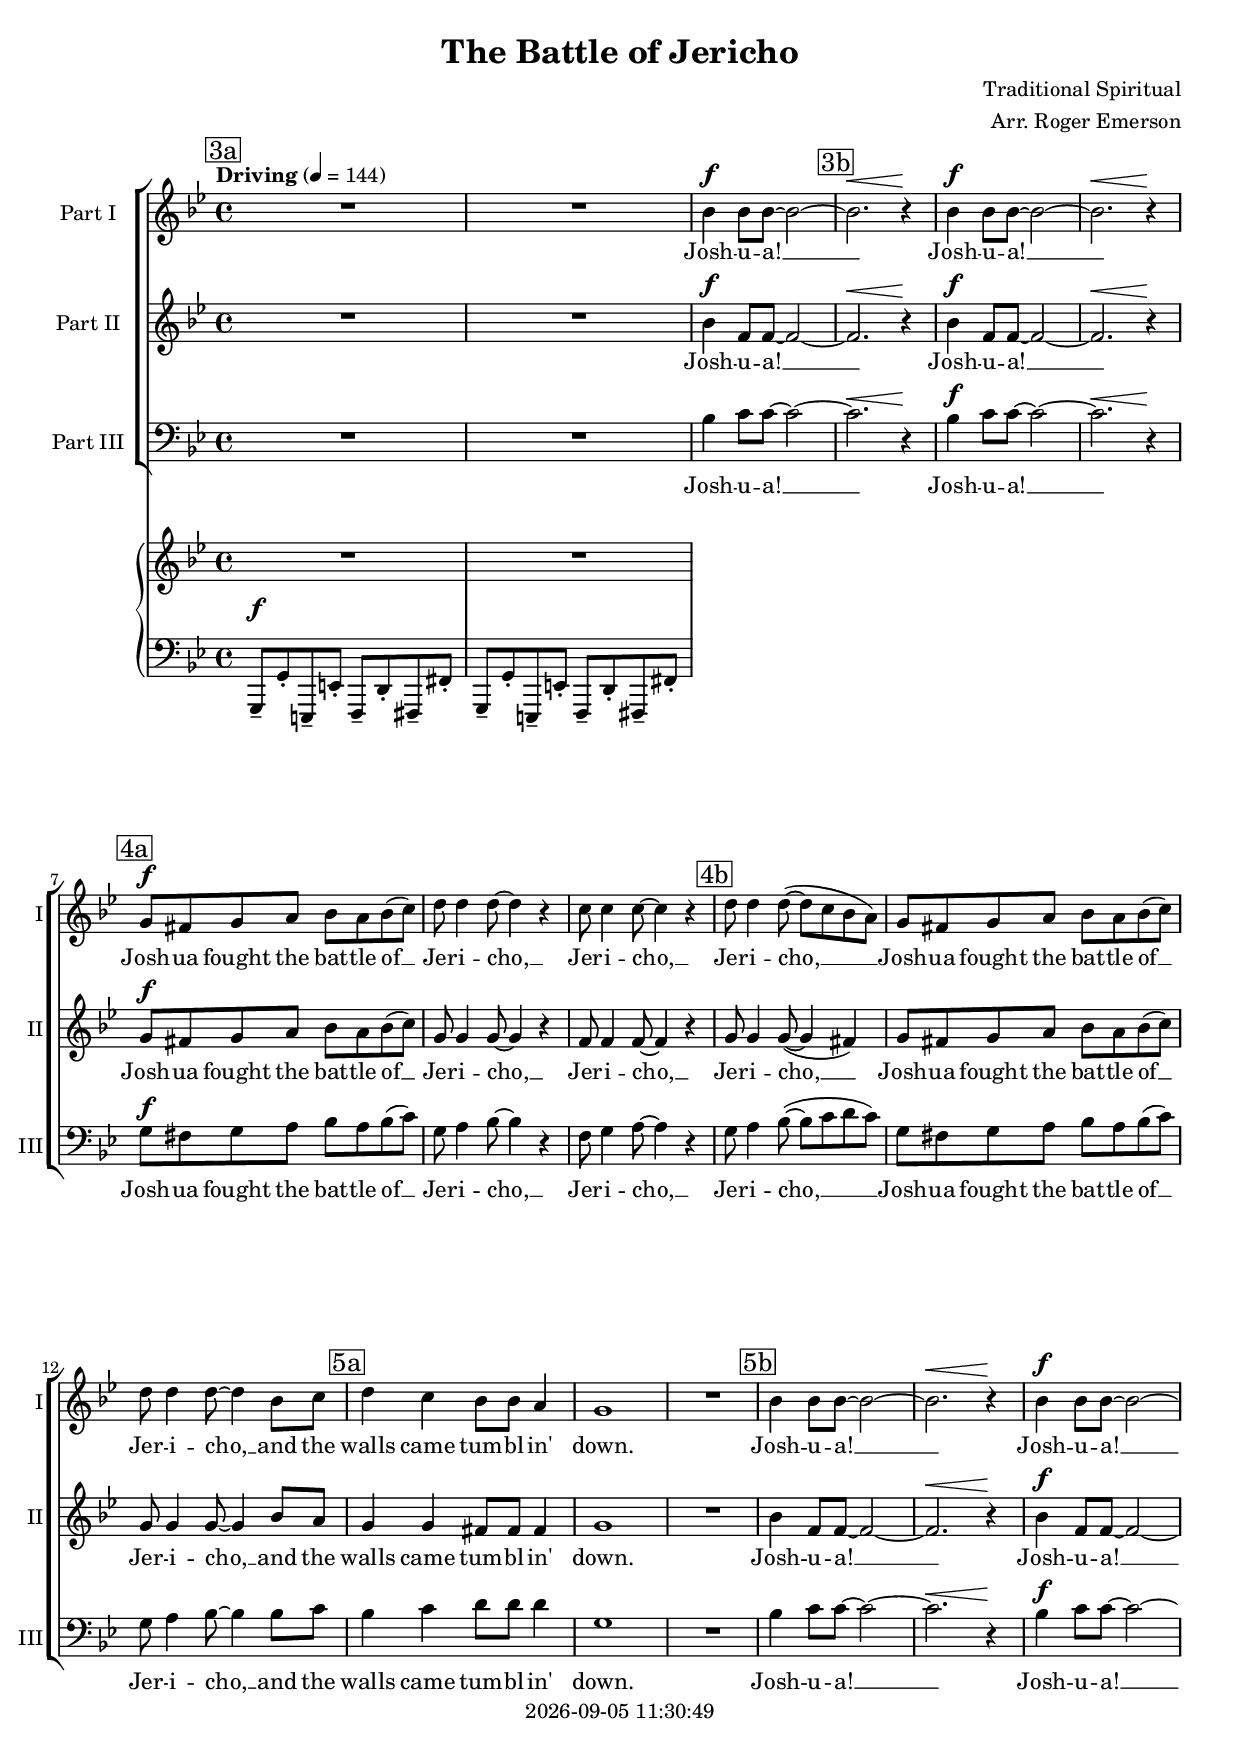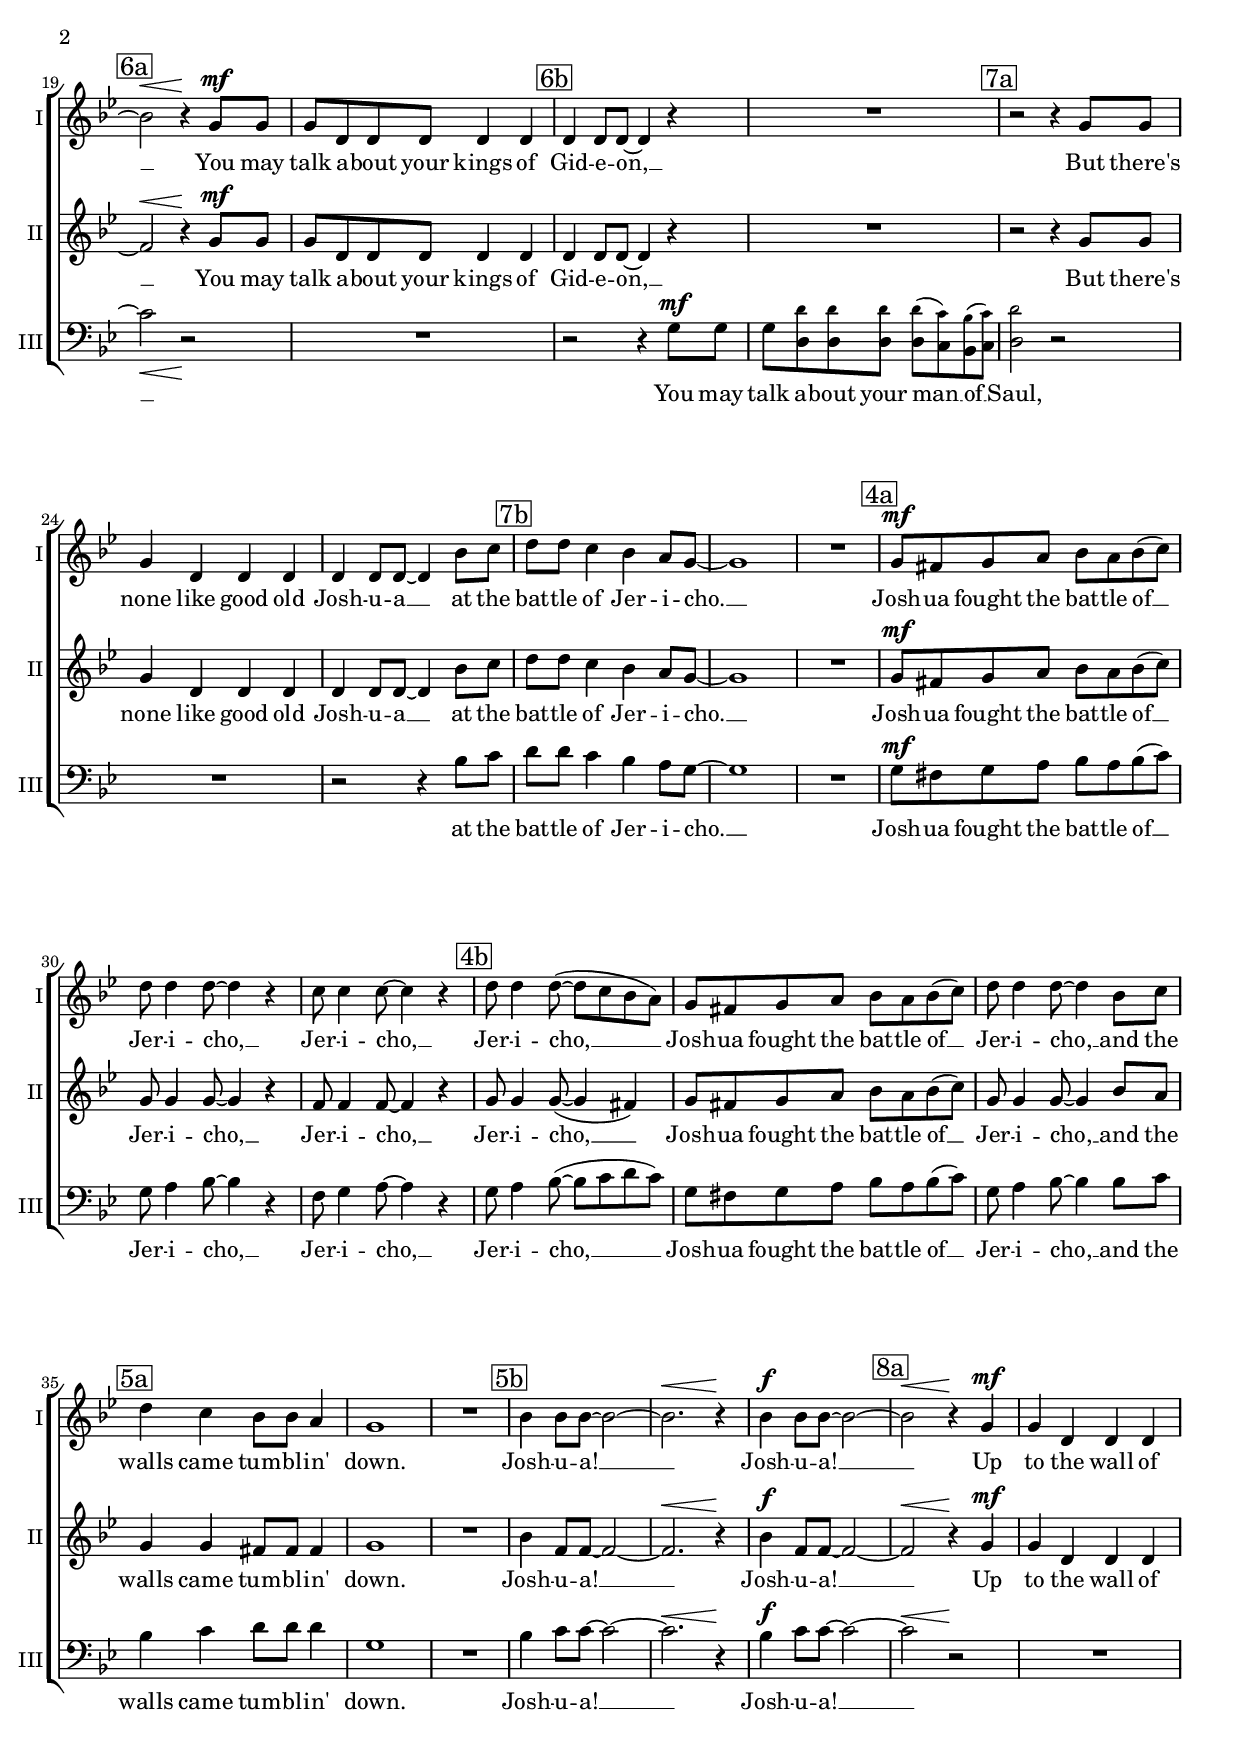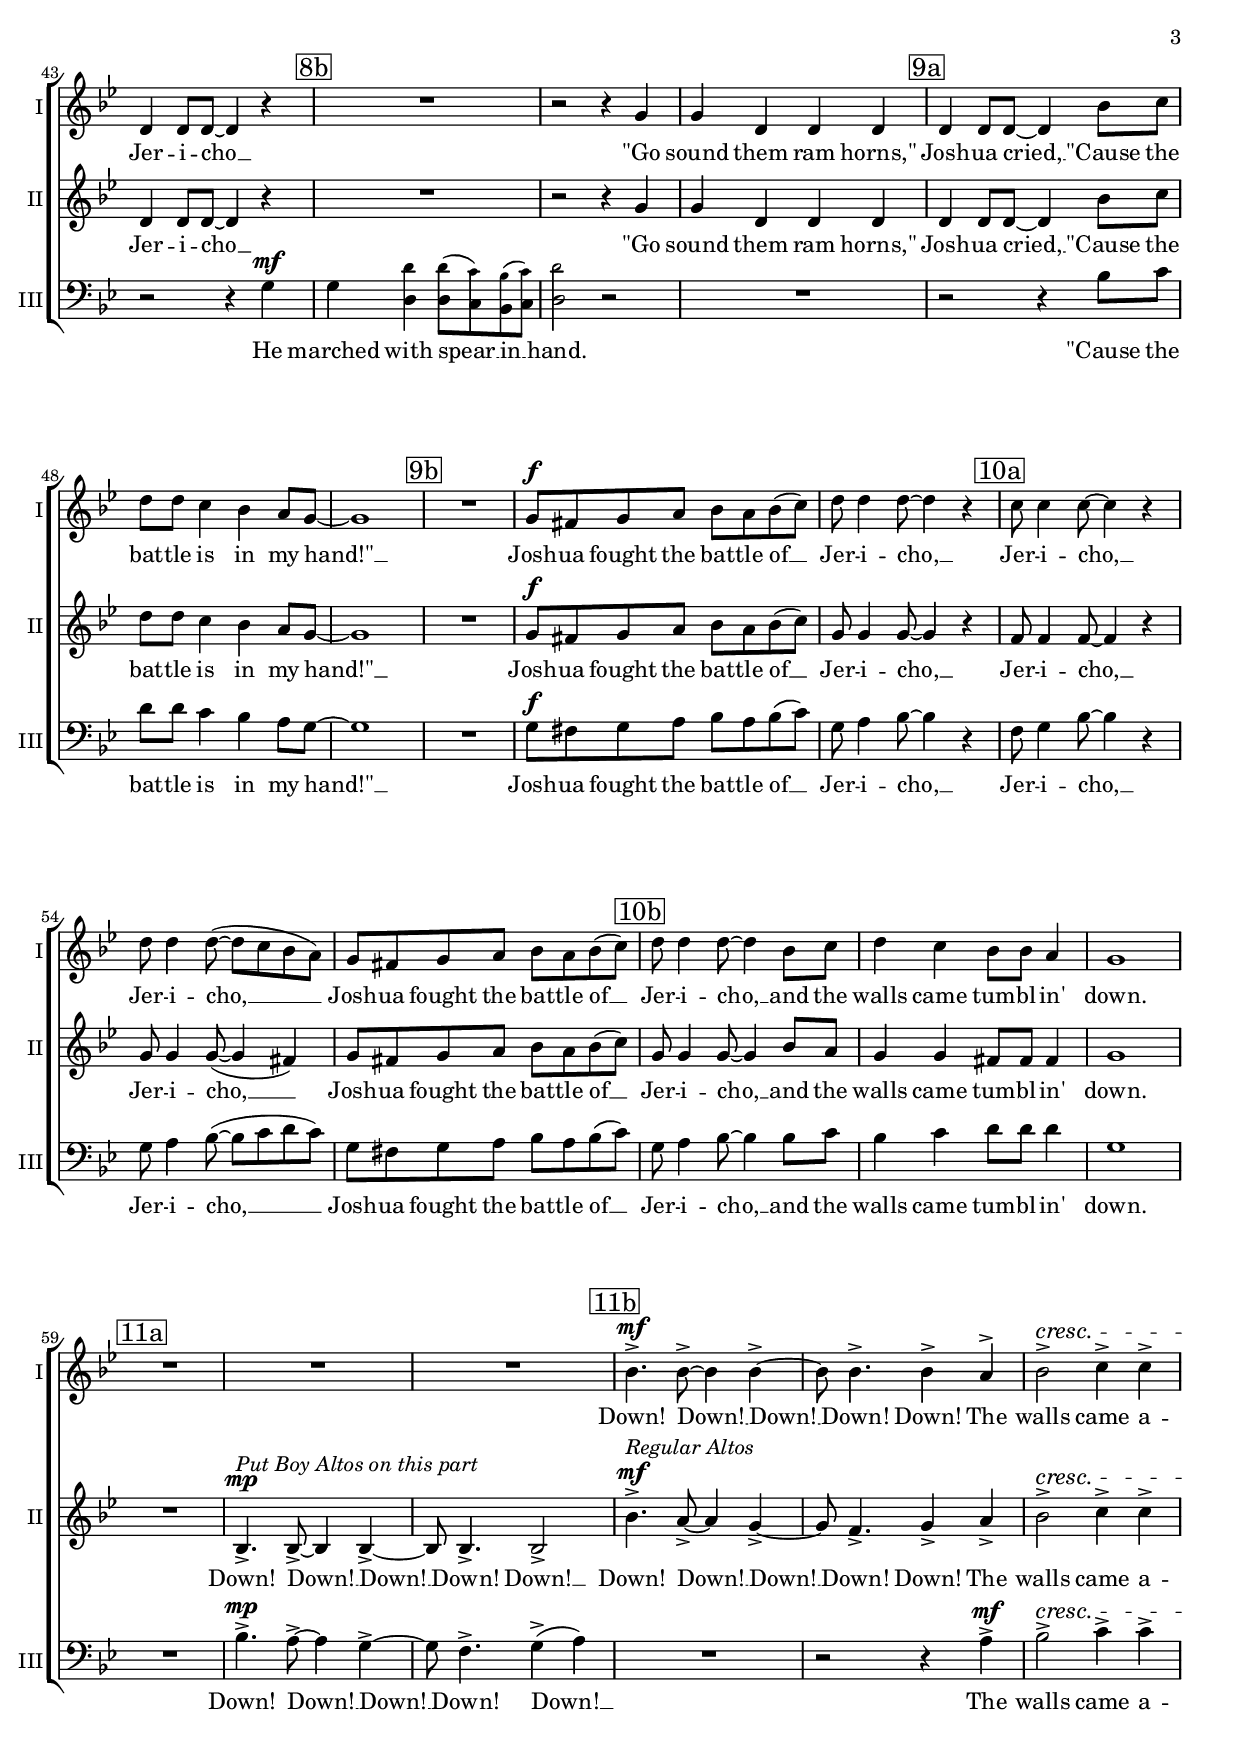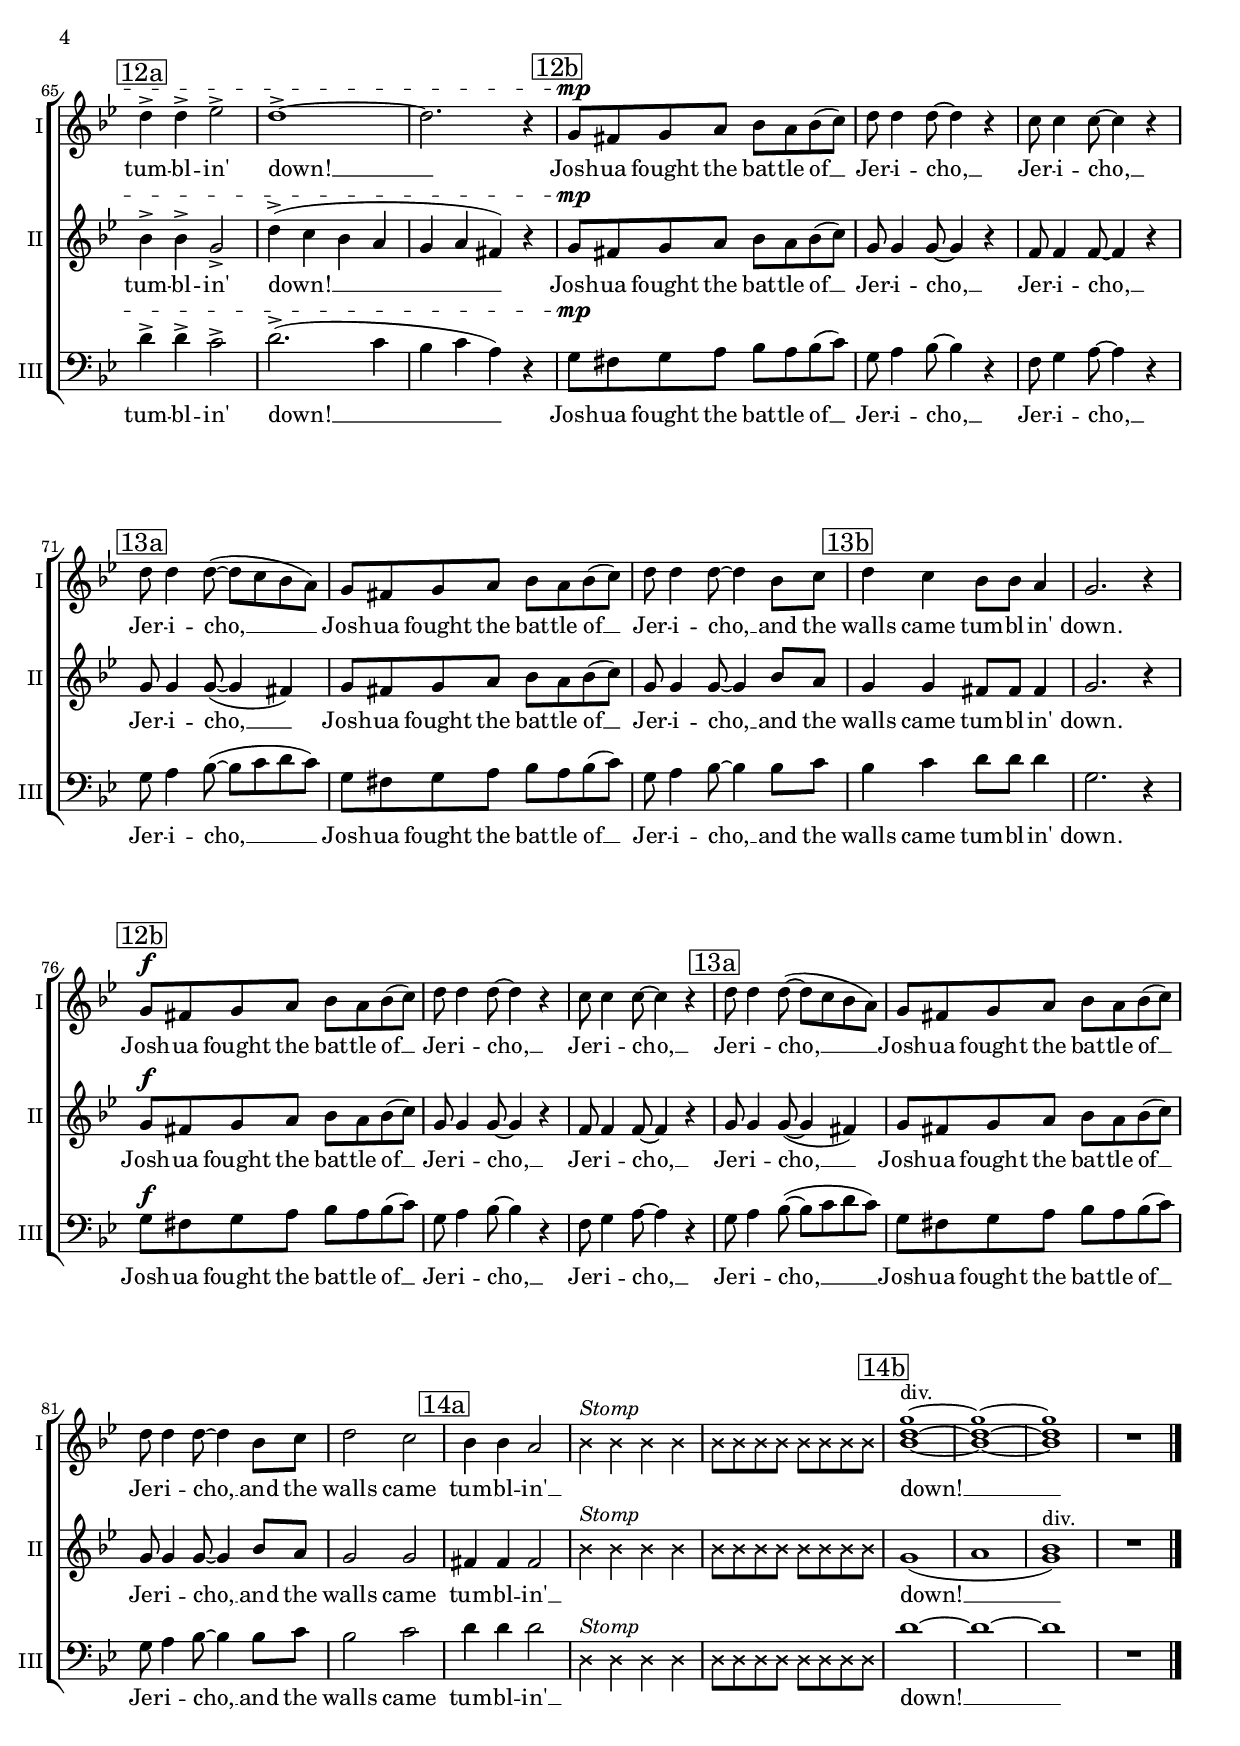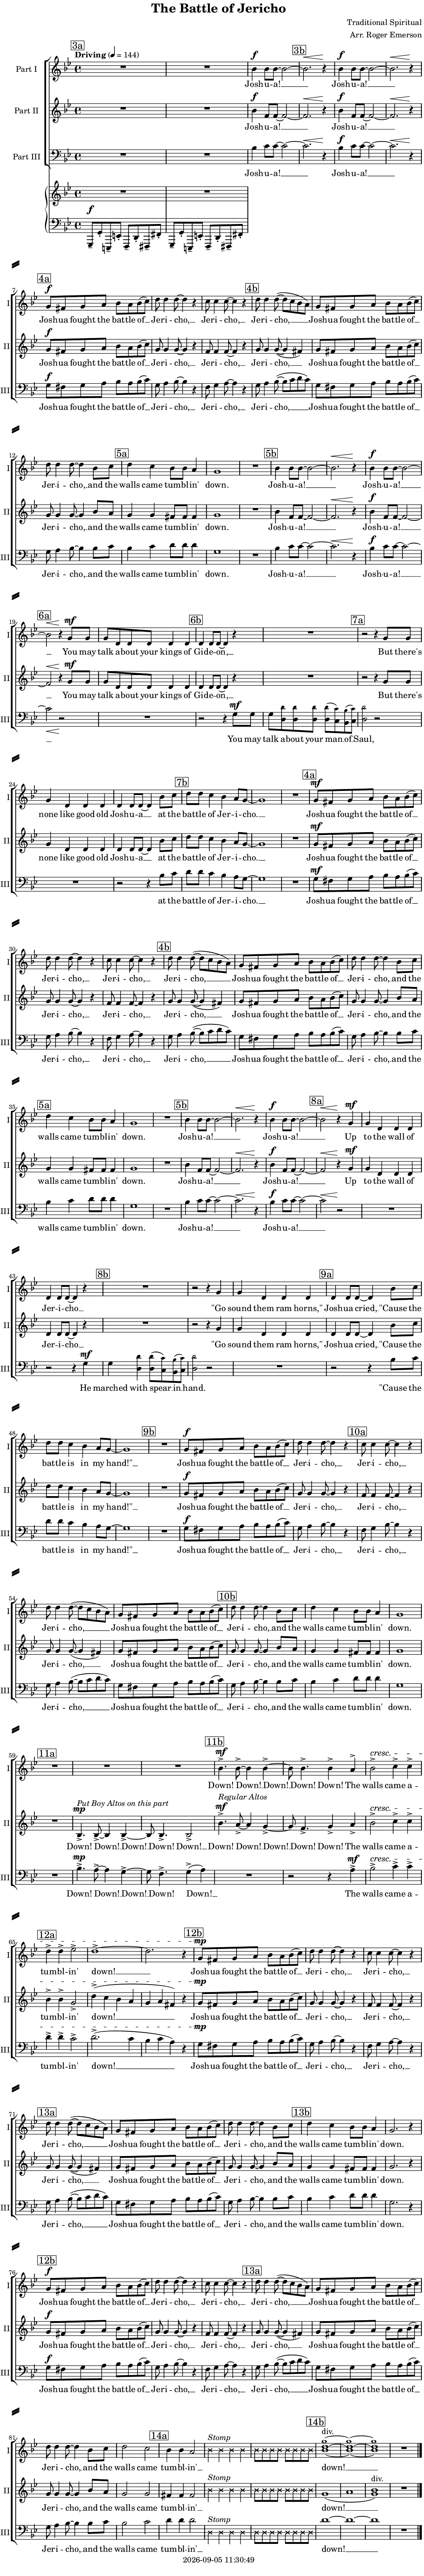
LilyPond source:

\version "2.22.0"

\include "predefined-guitar-fretboards.ly"
\include "articulate.ly"

today = #(strftime "%Y-%m-%d %H:%M:%S" (localtime (current-time)))

\header {
% centered at top
%  dedication  = "dedication"
  title       = "The Battle of Jericho"
%  subtitle    = "subtitle"
%  subsubtitle = "subsubtitle"
%  instrument  = "instrument"
  
% arrangement of following lines:
%
%  poet    composer
%  meter   arranger
%  piece       opus

  composer    = "Traditional Spiritual"
  arranger    = "Arr. Roger Emerson"
%  opus        = "opus"

%  poet        = "poet"
%  meter       = "meter"
%  piece       = "piece"

% centered at bottom
% tagline     = "tagline" % default lilypond version
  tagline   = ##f
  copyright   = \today
}

#(set-global-staff-size 18)

global = {
  \key bes \major
  \time 4/4
}

TempoTrack = {
  \tempo Driving 4=144
  s1
  \set Score.tempoHideNote = ##t
}

RehearsalTrack = {
%  \set Score.currentBarNumber = #5
  \mark \markup { \box "3a" } s1*3
  \mark \markup { \box "3b" } s1*3
  \mark \markup { \box "4a" } s1*3
  \mark \markup { \box "4b" } s1*3
  \mark \markup { \box "5a" } s1*3
  \mark \markup { \box "5b" } s1*3
  \mark \markup { \box "6a" } s1*2
  \mark \markup { \box "6b" } s1*2
  \mark \markup { \box "7a" } s1*3
  \mark \markup { \box "7b" } s1*3
  \mark \markup { \box "4a" } s1*3
  \mark \markup { \box "4b" } s1*3
  \mark \markup { \box "5a" } s1*3
  \mark \markup { \box "5b" } s1*3
  \mark \markup { \box "8a" } s1*3
  \mark \markup { \box "8b" } s1*3
  \mark \markup { \box "9a" } s1*3
  \mark \markup { \box "9b" } s1*3
  \mark \markup { \box "10a" } s1*3
  \mark \markup { \box "10b" } s1*3
  \mark \markup { \box "11a" } s1*3
  \mark \markup { \box "11b" } s1*3
  \mark \markup { \box "12a" } s1*3
  \repeat volta 2 {
    \mark \markup { \box "12b" } s1*3
    \mark \markup { \box "13a" } s1*3
  }
  \alternative {
    {
      \mark \markup { \box "13b" } s1*2
    }
    { s1 }
  }
  \mark \markup { \box "14a" } s1*3
  \mark \markup { \box "14b" } s1*4
}

ChordTrack = \chordmode {
  s1
  s1
  g4:m7 g2.:m11
}

partI = \relative {
  \global
  R1
  R1
  bes'4^\f 8 8~2~
  bes2.^\< r4\! % 3b
  bes4^\f 8 8~2~
  bes2.^\< r4\!

  g8^\f fis g a bes a bes(c) % 4a
  d8 4 8~4 r
  c8 4 8~4 r
  d8 4 8(~8 c bes a) % 4b
  g8 fis g a bes a bes(c)
  d8 4 8~4 bes8 c
  d4 c bes8 8 a4 % 5a
  g1
  R1
  bes4 8 8~2~ % 5b
  bes2.^\< r4\!
  bes4^\f 8 8~2~

  bes2^\< r4\! g8^\mf 8 % 6a
  g8 d d d d4 4
  d4 8 8~4 r % 6b
  R1
  r2 r4 g8 8 % 7a
  g4 d4 4 4
  d4 8 8~4 bes'8 c
  d8 8 c4 bes a8 g~ % 7b
  g1
  R1

  g8^\mf fis g a bes a bes(c) % 4a
  d8 4 8~4 r
  c8 4 8~4 r
  d8 4 8(~8 c bes a) % 4b
  g8 fis g a bes a bes(c)
  d8 4 8~4 bes8 c
  d4 c bes8 8 a4 % 5a
  g1
  R1
  bes4 8 8~2~ % 5b
  bes2.^\< r4\!
  bes4^\f 8 8~2~
  
  bes2^\< r4\! g^\mf % 8a
  g4 d d d
  d4 8 8~4 r
  R1 % 8b
  r2 r4 g
  g4 d d d
  d4 8 8~4 bes'8 c % 9a
  d8 8 c4 bes a8 g~
  g1
  R1 % 9b
  g8^\f fis g a bes a bes(c)
  d8 4 8~4 r
  c8 4 8~4 r % 10a
  d8 4 8(~8 c bes a)
  g8 fis g a bes a bes(c)
  d8 4 8~4 bes8 c % 10b
  d4 c bes8 8 a4
  g1
  R1 % 11a
  R1
  R1
  bes4.-> ^\mf 8-> ~4 4-> ~ % 11b
  bes8 4.-> 4-> a^>
  bes2->^\cresc c4-> c->
  d4^> d^> ees2^> % 12a
  d1^> ~
  d2. r4
  \repeat volta 2 {
    g,8\omit\f^\markup {\dynamic mp "/" \dynamic f} fis g a bes a bes(c) % 12b
    d8 4 8~4 r
    c8 4 8~4 r
    d8 4 8(~8 c bes a) % 13a
    g8 fis g a bes a bes(c)
    d8 4 8~4 bes8 c
  }
  \alternative {
    {
      d4 c bes8 8 a4 % 13b
      g2. r4
    }
    {
      d'2 c
    }
  }
  bes4 4 a2 % 14a
  \override NoteHead.style = #'cross
  bes4^\markup\italic Stomp 4 4 4
  bes8 8 8 8 8 8 8 8
  \revert NoteHead.style
  <bes d \tweak font-size -2 g>1^\markup div. ~ % 14b
  q1~
  q1
  R1
  \bar "|."
}

partIsingle = \relative {
  \global
  R1
  R1
  bes'4^\f 8 8~2~
  bes2.^\< r4\! % 3b
  bes4^\f 8 8~2~
  bes2.^\< r4\!

  g8^\f fis g a bes a bes(c) % 4a
  d8 4 8~4 r
  c8 4 8~4 r
  d8 4 8(~8 c bes a) % 4b
  g8 fis g a bes a bes(c)
  d8 4 8~4 bes8 c
  d4 c bes8 8 a4 % 5a
  g1
  R1
  bes4 8 8~2~ % 5b
  bes2.^\< r4\!
  bes4^\f 8 8~2~

  bes2^\< r4\! g8^\mf 8 % 6a
  g8 d d d d4 4
  d4 8 8~4 r % 6b
  R1
  r2 r4 g8 8 % 7a
  g4 d4 4 4
  d4 8 8~4 bes'8 c
  d8 8 c4 bes a8 g~ % 7b
  g1
  R1

  g8^\mf fis g a bes a bes(c) % 4a
  d8 4 8~4 r
  c8 4 8~4 r
  d8 4 8(~8 c bes a) % 4b
  g8 fis g a bes a bes(c)
  d8 4 8~4 bes8 c
  d4 c bes8 8 a4 % 5a
  g1
  R1
  bes4 8 8~2~ % 5b
  bes2.^\< r4\!
  bes4^\f 8 8~2~
  
  bes2^\< r4\! g^\mf % 8a
  g4 d d d
  d4 8 8~4 r
  R1 % 8b
  r2 r4 g
  g4 d d d
  d4 8 8~4 bes'8 c % 9a
  d8 8 c4 bes a8 g~
  g1
  R1 % 9b
  g8^\f fis g a bes a bes(c)
  d8 4 8~4 r
  c8 4 8~4 r % 10a
  d8 4 8(~8 c bes a)
  g8 fis g a bes a bes(c)
  d8 4 8~4 bes8 c % 10b
  d4 c bes8 8 a4
  g1
  R1 % 11a
  R1
  R1
  bes4.-> ^\mf 8-> ~4 4-> ~ % 11b
  bes8 4.-> 4-> a^>
  bes2->^\cresc c4-> c->
  d4^> d^> ees2^> % 12a
  d1^> ~
  d2. r4
  g,8^\mp fis g a bes a bes(c) % 12b
  d8 4 8~4 r
  c8 4 8~4 r
  d8 4 8(~8 c bes a) % 13a
  g8 fis g a bes a bes(c)
  d8 4 8~4 bes8 c
  d4 c bes8 8 a4 % 13b
  g2. r4

  g8^\f fis g a bes a bes(c) % 12b
  d8 4 8~4 r
  c8 4 8~4 r
  d8 4 8(~8 c bes a) % 13a
  g8 fis g a bes a bes(c)
  d8 4 8~4 bes8 c
  d2 c % 13b++

  bes4 4 a2 % 14a
  \override NoteHead.style = #'cross
  bes4^\markup\italic Stomp 4 4 4
  bes8 8 8 8 8 8 8 8
  \revert NoteHead.style
  <bes d \tweak font-size -2 g>1^\markup div. ~ % 14b
  q1~
  q1
  R1
  \bar "|."
}

wordsI = \lyricmode {
  Josh -- u -- a! __
  Josh -- u -- a! __

  Josh -- ua fought the bat -- tle of __ Jer -- i -- cho, __
  Jer -- i -- cho, __
  Jer -- i -- cho, __
  Josh -- ua fought the bat -- tle of __ Jer -- i -- cho, __
  and the walls came tum -- bl -- in' down.
  Josh -- u -- a! __
  Josh -- u -- a! __

  You may talk a -- bout your kings of Gid -- e -- on, __
  But there's none like good old Josh -- u -- a __
  at the bat -- tle of Jer -- i -- cho. __

  Josh -- ua fought the bat -- tle of __ Jer -- i -- cho, __
  Jer -- i -- cho, __
  Jer -- i -- cho, __
  Josh -- ua fought the bat -- tle of __ Jer -- i -- cho, __
  and the walls came tum -- bl -- in' down.
  Josh -- u -- a! __
  Josh -- u -- a! __

  Up to the wall of Jer -- i -- cho __
  "\"Go" sound them ram "horns,\"" Josh -- ua cried, __
  "\"Cause" the bat -- tle is in my "hand!\"" __
  Josh -- ua fought the bat -- tle of __ Jer -- i -- cho, __
  Jer -- i -- cho, __
  Jer -- i -- cho, __
  Josh -- ua fought the bat -- tle of __ Jer -- i -- cho, __
  and the walls came tum -- bl -- in' down.

  Down! Down! __ Down! __ Down! Down!
  The walls came a -- tum -- bl -- in' down! __

  Josh -- ua fought the bat -- tle of __ Jer -- i -- cho, __
  Jer -- i -- cho, __
  Jer -- i -- cho, __
  Josh -- ua fought the bat -- tle of __ Jer -- i -- cho, __
  and the walls came tum -- bl -- in' down.

  walls came tum -- bl -- in' __
  "" _ _ _ _ _ _ _ _ _ _ _
  down! __
}

wordsIsingle = \lyricmode {
  Josh -- u -- a! __
  Josh -- u -- a! __

  Josh -- ua fought the bat -- tle of __ Jer -- i -- cho, __
  Jer -- i -- cho, __
  Jer -- i -- cho, __
  Josh -- ua fought the bat -- tle of __ Jer -- i -- cho, __
  and the walls came tum -- bl -- in' down.
  Josh -- u -- a! __
  Josh -- u -- a! __

  You may talk a -- bout your kings of Gid -- e -- on, __
  But there's none like good old Josh -- u -- a __
  at the bat -- tle of Jer -- i -- cho. __

  Josh -- ua fought the bat -- tle of __ Jer -- i -- cho, __
  Jer -- i -- cho, __
  Jer -- i -- cho, __
  Josh -- ua fought the bat -- tle of __ Jer -- i -- cho, __
  and the walls came tum -- bl -- in' down.
  Josh -- u -- a! __
  Josh -- u -- a! __

  Up to the wall of Jer -- i -- cho __
  "\"Go" sound them ram "horns,\"" Josh -- ua cried, __
  "\"Cause" the bat -- tle is in my "hand!\"" __
  Josh -- ua fought the bat -- tle of __ Jer -- i -- cho, __
  Jer -- i -- cho, __
  Jer -- i -- cho, __
  Josh -- ua fought the bat -- tle of __ Jer -- i -- cho, __
  and the walls came tum -- bl -- in' down.

  Down! Down! __ Down! __ Down! Down!
  The walls came a -- tum -- bl -- in' down! __

  Josh -- ua fought the bat -- tle of __ Jer -- i -- cho, __
  Jer -- i -- cho, __
  Jer -- i -- cho, __
  Josh -- ua fought the bat -- tle of __ Jer -- i -- cho, __
  and the walls came tum -- bl -- in' down.

  Josh -- ua fought the bat -- tle of __ Jer -- i -- cho, __
  Jer -- i -- cho, __
  Jer -- i -- cho, __
  Josh -- ua fought the bat -- tle of __ Jer -- i -- cho, __
  and the walls came tum -- bl -- in' __
  "" _ _ _ _ _ _ _ _ _ _ _
  down! __
}

wordsImidi = \lyricmode {
  "Josh" u "a! " 
  "\nJosh" u "a! " 

  "\nJosh" "ua " "fought " "the " bat "tle " "of "  Jer i "cho, " 
  "\nJer" i "cho, " 
  "\nJer" i "cho, " 
  "\nJosh" "ua " "fought " "the " bat "tle " "of "  Jer i "cho, " 
  "\nand " "the " "walls " "came " tum bl "in' " "down. "
  "\nJosh" u "a! " 
  "\nJosh" u "a! " 

  "\nYou " "may " "talk " a "bout " "your " "kings " "of " Gid e "on, " 
  "\nBut " "there's " "none " "like " "good " "old " Josh u "a " 
  "\nat " "the " bat "tle " "of " Jer i "cho. " 

  "\nJosh" "ua " "fought " "the " bat "tle " "of "  Jer i "cho, " 
  "\nJer" i "cho, " 
  "\nJer" i "cho, " 
  "\nJosh" "ua " "fought " "the " bat "tle " "of "  Jer i "cho, " 
  "\nand " "the " "walls " "came " tum bl "in' " "down. "
  "\nJosh" u "a! " 
  "\nJosh" u "a! " 

  "\nUp " "to " "the " "wall " "of " Jer i "cho " 
  "\n\"Go " "sound " "them " "ram " "horns,\" " Josh "ua " "cried, " 
  "\n\"Cause " "the " bat "tle " "is " "in " "my " "hand!\" " 
  "\nJosh" "ua " "fought " "the " bat "tle " "of "  Jer i "cho, " 
  "\nJer" i "cho, " 
  "\nJer" i "cho, " 
  "\nJosh" "ua " "fought " "the " bat "tle " "of "  Jer i "cho, " 
  "\nand " "the " "walls " "came " tum bl "in' " "down. "

  "\nDown! " "Down! "  "Down! "  "Down! " "Down! "
  "\nThe " "walls " "came " a tum bl "in' " "down! " 

  "\nJosh" "ua " "fought " "the " bat "tle " "of "  Jer i "cho, " 
  "\nJer" i "cho, " 
  "\nJer" i "cho, " 
  "\nJosh" "ua " "fought " "the " bat "tle " "of "  Jer i "cho, " 
  "\nand " "the " "walls " "came " tum bl "in' " "down. "

  "\nJosh" "ua " "fought " "the " bat "tle " "of "  Jer i "cho, " 
  "\nJer" i "cho, " 
  "\nJer" i "cho, " 
  "\nJosh" "ua " "fought " "the " bat "tle " "of "  Jer i "cho, " 
  "\nand " "the " "walls " "came " tum bl "in' " 
  "\nSTOMP " "STOMP " "STOMP " "STOMP "
  "\nSTOMP " "STOMP " "STOMP " "STOMP "
  "\nSTOMP " "STOMP " "STOMP " "STOMP "
  "\ndown! " 
}

partII = \relative {
  \global
  R1
  R1
  bes'4^\f f8 8~2~
  f2.^\< r4\! % 3b
  bes4^\f f8 8~2~
  f2.^\< r4\!

  g8^\f fis g a bes a bes(c) % 4a
  g8 4 8~4 r
  f8 4 8~4 r
  g8 4 8(~4 fis) % 4b
  g8 fis g a bes a bes(c)
  g8 4 8~4 bes8 a
  g4 4 fis8 8 4 % 5a
  g1
  R1
  bes4 f8 8~2~ % 5b
  f2.^\< r4\!
  bes4^\f f8 8~2~

  f2^\< r4\! g8^\mf g % 6a
  g8 d d d d4 d
  d4 d8 8~4 r % 6b
  R1
  r2 r4 g8 8 % 7a
  g4 d d d
  d4 8 8~4 bes'8 c
  d8 8 c4 bes a8 g~
  g1
  R1

  g8^\mf fis g a bes a bes(c) % 4a
  g8 4 8~4 r
  f8 4 8~4 r
  g8 4 8(~4 fis) % 4b
  g8 fis g a bes a bes(c)
  g8 4 8~4 bes8 a
  g4 4 fis8 8 4 % 5a
  g1
  R1
  bes4 f8 8~2~ % 5b
  f2.^\< r4\!
  bes4^\f f8 8~2~
  
  f2^\< r4\! g^\mf % 8a
  g4 d d d
  d4 8 8~4 r
  R1 % 8b
  r2 r4 g
  g4 d d d
  d4 8 8~4 bes'8 c % 9a
  d8 8 c4 bes a8 g~
  g1
  R1 % 9b
  g8^\f fis g a bes a bes(c)
  g8 4 8~4 r
  f8 4 8~4 r % 10a
  g8 4 8(~4 fis)
  g8 fis g a bes a bes(c)
  g8 4 8~4 bes8 a % 10b
  g4 4 fis8 8 4
  g1
  R1 % 11a
  bes,4.->^\mp^\markup\italic "Put Boy Altos on this part" 8->~4 4->~
  bes8 4.-> 2->
  bes'4.->^\mf^\markup\italic "Regular Altos" a8-> ~4 g4-> ~ % 11b
  g8 f4.-> g4-> a->
  bes2->^\cresc c4-> c->
  bes4-> 4-> g2-> % 12a
  d'4->( c bes a
  g a fis) r
  \repeat volta 2 {
    g8\omit\f^\markup {\dynamic mp / \dynamic f} fis g a bes a bes(c) % 12b
    g8 4 8~4 r
    f8 4 8~4 r
    g8 4 8(~4 fis) % 13a
    g8 fis g a bes a bes(c)
    g8 4 8~4 bes8 a
  }
  \alternative {
    {
      g4 4 fis8 8 4 % 13b
      g2. r4
    }
    {
      g2 2
    }
  }
  fis4 4 2 % 13a
  \override NoteHead.style = #'cross
  bes4^\markup\italic Stomp 4 4 4
  bes8 8 8 8 8 8 8 8
  \revert NoteHead.style
  g1(
  a1
  <g bes>1)^\markup div.
  R1
  \bar "|."
}

partIIsingle = \relative {
  \global
  R1
  R1
  bes'4^\f f8 8~2~
  f2.^\< r4\! % 3b
  bes4^\f f8 8~2~
  f2.^\< r4\!

  g8^\f fis g a bes a bes(c) % 4a
  g8 4 8~4 r
  f8 4 8~4 r
  g8 4 8(~4 fis) % 4b
  g8 fis g a bes a bes(c)
  g8 4 8~4 bes8 a
  g4 4 fis8 8 4 % 5a
  g1
  R1
  bes4 f8 8~2~ % 5b
  f2.^\< r4\!
  bes4^\f f8 8~2~

  f2^\< r4\! g8^\mf g % 6a
  g8 d d d d4 d
  d4 d8 8~4 r % 6b
  R1
  r2 r4 g8 8 % 7a
  g4 d d d
  d4 8 8~4 bes'8 c
  d8 8 c4 bes a8 g~
  g1
  R1

  g8^\mf fis g a bes a bes(c) % 4a
  g8 4 8~4 r
  f8 4 8~4 r
  g8 4 8(~4 fis) % 4b
  g8 fis g a bes a bes(c)
  g8 4 8~4 bes8 a
  g4 4 fis8 8 4 % 5a
  g1
  R1
  bes4 f8 8~2~ % 5b
  f2.^\< r4\!
  bes4^\f f8 8~2~
  
  f2^\< r4\! g^\mf % 8a
  g4 d d d
  d4 8 8~4 r
  R1 % 8b
  r2 r4 g
  g4 d d d
  d4 8 8~4 bes'8 c % 9a
  d8 8 c4 bes a8 g~
  g1
  R1 % 9b
  g8^\f fis g a bes a bes(c)
  g8 4 8~4 r
  f8 4 8~4 r % 10a
  g8 4 8(~4 fis)
  g8 fis g a bes a bes(c)
  g8 4 8~4 bes8 a % 10b
  g4 4 fis8 8 4
  g1
  R1 % 11a
  bes,4.->^\mp^\markup\italic "Put Boy Altos on this part" 8->~4 4->~
  bes8 4.-> 2->
  bes'4.->^\mf^\markup\italic "Regular Altos" a8-> ~4 g4-> ~ % 11b
  g8 f4.-> g4-> a->
  bes2->^\cresc c4-> c->
  bes4-> 4-> g2-> % 12a
  d'4->( c bes a
  g a fis) r

  g8^\mp fis g a bes a bes(c) % 12b
  g8 4 8~4 r
  f8 4 8~4 r
  g8 4 8(~4 fis) % 13a
  g8 fis g a bes a bes(c)
  g8 4 8~4 bes8 a
  g4 4 fis8 8 4 % 13b
  g2. r4

  g8^\f fis g a bes a bes(c) % 12b
  g8 4 8~4 r
  f8 4 8~4 r
  g8 4 8(~4 fis) % 13a
  g8 fis g a bes a bes(c)
  g8 4 8~4 bes8 a
  g2 2

  fis4 4 2 % 13a
  \override NoteHead.style = #'cross
  bes4^\markup\italic Stomp 4 4 4
  bes8 8 8 8 8 8 8 8
  \revert NoteHead.style
  g1(
  a1
  <g bes>1)^\markup div.
  R1
  \bar "|."
}

wordsII = \lyricmode {
  Josh -- u -- a! __
  Josh -- u -- a! __

  Josh -- ua fought the bat -- tle of __ Jer -- i -- cho, __
  Jer -- i -- cho, __
  Jer -- i -- cho, __
  Josh -- ua fought the bat -- tle of __ Jer -- i -- cho, __
  and the walls came tum -- bl -- in' down.
  Josh -- u -- a! __
  Josh -- u -- a! __

  You may talk a -- bout your kings of Gid -- e -- on, __
  But there's none like good old Josh -- u -- a __
  at the bat -- tle of Jer -- i -- cho. __

  Josh -- ua fought the bat -- tle of __ Jer -- i -- cho, __
  Jer -- i -- cho, __
  Jer -- i -- cho, __
  Josh -- ua fought the bat -- tle of __ Jer -- i -- cho, __
  and the walls came tum -- bl -- in' down.
  Josh -- u -- a! __
  Josh -- u -- a! __

  Up to the wall of Jer -- i -- cho __
  "\"Go" sound them ram "horns,\"" Josh -- ua cried, __
  "\"Cause" the bat -- tle is in my "hand!\"" __
  Josh -- ua fought the bat -- tle of __ Jer -- i -- cho, __
  Jer -- i -- cho, __
  Jer -- i -- cho, __
  Josh -- ua fought the bat -- tle of __ Jer -- i -- cho, __
  and the walls came tum -- bl -- in' down.

  Down! Down! __ Down! __ Down! Down! __
  Down! Down! __ Down! __ Down! Down!
  The walls came a -- tum -- bl -- in' down! __

  Josh -- ua fought the bat -- tle of __ Jer -- i -- cho, __
  Jer -- i -- cho, __
  Jer -- i -- cho, __
  Josh -- ua fought the bat -- tle of __ Jer -- i -- cho, __
  and the walls came tum -- bl -- in' down.

  walls came tum -- bl -- in' __
  "" _ _ _ _ _ _ _ _ _ _ _
  down! __
}

wordsIIsingle = \lyricmode {
  Josh -- u -- a! __
  Josh -- u -- a! __

  Josh -- ua fought the bat -- tle of __ Jer -- i -- cho, __
  Jer -- i -- cho, __
  Jer -- i -- cho, __
  Josh -- ua fought the bat -- tle of __ Jer -- i -- cho, __
  and the walls came tum -- bl -- in' down.
  Josh -- u -- a! __
  Josh -- u -- a! __

  You may talk a -- bout your kings of Gid -- e -- on, __
  But there's none like good old Josh -- u -- a __
  at the bat -- tle of Jer -- i -- cho. __

  Josh -- ua fought the bat -- tle of __ Jer -- i -- cho, __
  Jer -- i -- cho, __
  Jer -- i -- cho, __
  Josh -- ua fought the bat -- tle of __ Jer -- i -- cho, __
  and the walls came tum -- bl -- in' down.
  Josh -- u -- a! __
  Josh -- u -- a! __

  Up to the wall of Jer -- i -- cho __
  "\"Go" sound them ram "horns,\"" Josh -- ua cried, __
  "\"Cause" the bat -- tle is in my "hand!\"" __
  Josh -- ua fought the bat -- tle of __ Jer -- i -- cho, __
  Jer -- i -- cho, __
  Jer -- i -- cho, __
  Josh -- ua fought the bat -- tle of __ Jer -- i -- cho, __
  and the walls came tum -- bl -- in' down.

  Down! Down! __ Down! __ Down! Down! __
  Down! Down! __ Down! __ Down! Down!
  The walls came a -- tum -- bl -- in' down! __

  Josh -- ua fought the bat -- tle of __ Jer -- i -- cho, __
  Jer -- i -- cho, __
  Jer -- i -- cho, __
  Josh -- ua fought the bat -- tle of __ Jer -- i -- cho, __
  and the walls came tum -- bl -- in' down.

  Josh -- ua fought the bat -- tle of __ Jer -- i -- cho, __
  Jer -- i -- cho, __
  Jer -- i -- cho, __
  Josh -- ua fought the bat -- tle of __ Jer -- i -- cho, __
  and the walls came tum -- bl -- in' __
  "" _ _ _ _ _ _ _ _ _ _ _
  down! __
}

wordsIImidi = \lyricmode {
  "Josh" u "a! " 
  "\nJosh" u "a! " 

  "\nJosh" "ua " "fought " "the " bat "tle " "of "  Jer i "cho, " 
  "\nJer" i "cho, " 
  "\nJer" i "cho, " 
  "\nJosh" "ua " "fought " "the " bat "tle " "of "  Jer i "cho, " 
  "\nand " "the " "walls " "came " tum bl "in' " "down. "
  "\nJosh" u "a! " 
  "\nJosh" u "a! " 

  "\nYou " "may " "talk " a "bout " "your " "kings " "of " Gid e "on, " 
  "\nBut " "there's " "none " "like " "good " "old " Josh u "a " 
  "\nat " "the " bat "tle " "of " Jer i "cho. " 

  "\nJosh" "ua " "fought " "the " bat "tle " "of "  Jer i "cho, " 
  "\nJer" i "cho, " 
  "\nJer" i "cho, " 
  "\nJosh" "ua " "fought " "the " bat "tle " "of "  Jer i "cho, " 
  "\nand " "the " "walls " "came " tum bl "in' " "down. "
  "\nJosh" u "a! " 
  "\nJosh" u "a! " 

  "\nUp " "to " "the " "wall " "of " Jer i "cho " 
  "\n\"Go " "sound " "them " "ram " "horns,\" " Josh "ua " "cried, " 
  "\n\"Cause " "the " bat "tle " "is " "in " "my " "hand!\" " 
  "\nJosh" "ua " "fought " "the " bat "tle " "of "  Jer i "cho, " 
  "\nJer" i "cho, " 
  "\nJer" i "cho, " 
  "\nJosh" "ua " "fought " "the " bat "tle " "of "  Jer i "cho, " 
  "\nand " "the " "walls " "came " tum bl "in' " "down. "

  "\nDown! " "Down! "  "Down! "  "Down! " "Down! " 
  "\nDown! " "Down! "  "Down! "  "Down! " "Down! "
  "\nThe " "walls " "came " a tum bl "in' " "down! " 

  "\nJosh" "ua " "fought " "the " bat "tle " "of "  Jer i "cho, " 
  "\nJer" i "cho, " 
  "\nJer" i "cho, " 
  "\nJosh" "ua " "fought " "the " bat "tle " "of "  Jer i "cho, " 
  "\nand " "the " "walls " "came " tum bl "in' " "down. "

  "\nJosh" "ua " "fought " "the " bat "tle " "of "  Jer i "cho, " 
  "\nJer" i "cho, " 
  "\nJer" i "cho, " 
  "\nJosh" "ua " "fought " "the " bat "tle " "of "  Jer i "cho, " 
  "\nand " "the " "walls " "came " tum bl "in' " 
  "\nSTOMP " "STOMP " "STOMP " "STOMP "
  "\nSTOMP " "STOMP " "STOMP " "STOMP "
  "\nSTOMP " "STOMP " "STOMP " "STOMP "
  "\ndown! " 
}

partIII = \relative {
  \global
  R1
  R1
  bes4 c8 8~2~
  c2.^\< r4\! % 3b
  bes4^\f c8 8~2~
  c2.^\< r4\!
  
  g8^\f fis g a bes a bes(c) % 4a
  g8 a4 bes8~4 r
  f8 g4 a8~4 r
  g8 a4 bes8(~8 c d c) % 4b
  g8 fis g a bes a bes(c)
  g8 a4 bes8~4 8 c
  bes4 c d8 8 4 % 5a
  g,1
  R1
  bes4 c8 8~2~ % 5b
  c2.^\< r4\!
  bes4^\f c8 8~2~

  c2\< r\! % 6a
  R1
  r2 r4 g8^\mf 8 % 6b
  g8 <d \tweak font-size -3 d'> q q q(<c \tweak font-size -3 c'>) <bes \tweak font-size -3 bes'>(<c \tweak font-size -3 c'>)
  <d \tweak font-size -3 d'>2 r % 7a
  R1
  r2 r4 bes'8 c
  d8 8 c4 bes a8 g~
  g1
  R1

  g8^\mf fis g a bes a bes(c) % 4a
  g8 a4 bes8~4 r
  f8 g4 a8~4 r
  g8 a4 bes8(~8 c d c) % 4b
  g8 fis g a bes a bes(c)
  g8 a4 bes8~4 8 c
  bes4 c d8 8 4 % 5a
  g,1
  R1
  bes4 c8 8~2~ % 5b
  c2.^\< r4\!
  bes4^\f c8 8~2~

  c2^\< r\! % 8a
  R1
  r2 r4 g^\mf
  g4 <d \tweak font-size -2 d'> q8(<c \tweak font-size -3 c'>) <bes \tweak font-size -3 bes'>(<c \tweak font-size -3 c'>) % 8b
  <d \tweak font-size -3 d'>2 r
  R1
  r2 r4 bes'8 c % 9a
  d8 8 c4 bes a8 g~
  g1
  R1 % 9b
  g8^\f fis g a bes a bes(c)
  g8 a4 bes8~4 r
  f8 g4 bes8~4 r % 10a
  g8 a4 bes8(~8 c d c)
  g8 fis g a bes a bes(c)
  g8 a4 bes8~4 8 c % 10b
  bes4 c d8 8 4
  g,1
  R1 % 11a
  bes4.->^\mp a8->~4 g->~
  g8 f4.-> g4->(a)
  R1 % 11b
  r2 r4 a4->^\mf
  bes2->^\cresc c4-> 4->
  d4-> 4-> c2-> % 12a
  d2.->( c4
  bes4 c a) r
  \repeat volta 2 {
    g8\omit\f^\markup {\dynamic mp / \dynamic f} fis g a bes a bes(c)
    g8 a4 bes8~4 r
    f8 g4 a8~4 r
    g8 a4 bes8(~8 c d c) % 13a
    g8 fis g a bes a bes(c)
    g8 a4 bes8~4 8 c
  }
  \alternative {
    {
      bes4 c d8 8 4 % 13b
      g,2. r4
    }
    {
      bes2 c
    }
  }
  d4 4 2 % 14a
  \override NoteHead.style = #'cross
  d,4^\markup\italic Stomp 4 4 4
  d8 8 8 8 8 8 8 8
  \revert NoteHead.style
  d'1~ % 14b
  d1~
  d1
  R1
  \bar "|."
}

partIIIsingle = \relative {
  \global
  R1
  R1
  bes4 c8 8~2~
  c2.^\< r4\! % 3b
  bes4^\f c8 8~2~
  c2.^\< r4\!
  
  g8^\f fis g a bes a bes(c) % 4a
  g8 a4 bes8~4 r
  f8 g4 a8~4 r
  g8 a4 bes8(~8 c d c) % 4b
  g8 fis g a bes a bes(c)
  g8 a4 bes8~4 8 c
  bes4 c d8 8 4 % 5a
  g,1
  R1
  bes4 c8 8~2~ % 5b
  c2.^\< r4\!
  bes4^\f c8 8~2~

  c2\< r\! % 6a
  R1
  r2 r4 g8^\mf 8 % 6b
  g8 <d \tweak font-size -3 d'> q q q(<c \tweak font-size -3 c'>) <bes \tweak font-size -3 bes'>(<c \tweak font-size -3 c'>)
  <d \tweak font-size -3 d'>2 r % 7a
  R1
  r2 r4 bes'8 c
  d8 8 c4 bes a8 g~
  g1
  R1

  g8^\mf fis g a bes a bes(c) % 4a
  g8 a4 bes8~4 r
  f8 g4 a8~4 r
  g8 a4 bes8(~8 c d c) % 4b
  g8 fis g a bes a bes(c)
  g8 a4 bes8~4 8 c
  bes4 c d8 8 4 % 5a
  g,1
  R1
  bes4 c8 8~2~ % 5b
  c2.^\< r4\!
  bes4^\f c8 8~2~

  c2^\< r\! % 8a
  R1
  r2 r4 g^\mf
  g4 <d \tweak font-size -2 d'> q8(<c \tweak font-size -3 c'>) <bes \tweak font-size -3 bes'>(<c \tweak font-size -3 c'>) % 8b
  <d \tweak font-size -3 d'>2 r
  R1
  r2 r4 bes'8 c % 9a
  d8 8 c4 bes a8 g~
  g1
  R1 % 9b
  g8^\f fis g a bes a bes(c)
  g8 a4 bes8~4 r
  f8 g4 bes8~4 r % 10a
  g8 a4 bes8(~8 c d c)
  g8 fis g a bes a bes(c)
  g8 a4 bes8~4 8 c % 10b
  bes4 c d8 8 4
  g,1
  R1 % 11a
  bes4.->^\mp a8->~4 g->~
  g8 f4.-> g4->(a)
  R1 % 11b
  r2 r4 a4->^\mf
  bes2->^\cresc c4-> 4->
  d4-> 4-> c2-> % 12a
  d2.->( c4
  bes4 c a) r

  g8^\mp fis g a bes a bes(c)
  g8 a4 bes8~4 r
  f8 g4 a8~4 r
  g8 a4 bes8(~8 c d c) % 13a
  g8 fis g a bes a bes(c)
  g8 a4 bes8~4 8 c
  bes4 c d8 8 4 % 13b
  g,2. r4

  g8^\f fis g a bes a bes(c)
  g8 a4 bes8~4 r
  f8 g4 a8~4 r
  g8 a4 bes8(~8 c d c) % 13a
  g8 fis g a bes a bes(c)
  g8 a4 bes8~4 8 c
  bes2 c

  d4 4 2 % 14a
  \override NoteHead.style = #'cross
  d,4^\markup\italic Stomp 4 4 4
  d8 8 8 8 8 8 8 8
  \revert NoteHead.style
  d'1~ % 14b
  d1~
  d1
  R1
  \bar "|."
}

wordsIII = \lyricmode {
  Josh -- u -- a! __
  Josh -- u -- a! __

  Josh -- ua fought the bat -- tle of __ Jer -- i -- cho, __
  Jer -- i -- cho, __
  Jer -- i -- cho, __
  Josh -- ua fought the bat -- tle of __ Jer -- i -- cho, __
  and the walls came tum -- bl -- in' down.
  Josh -- u -- a! __
  Josh -- u -- a! __

  You may talk a -- bout your man __ of __ Saul,
  at the bat -- tle of Jer -- i -- cho. __

  Josh -- ua fought the bat -- tle of __ Jer -- i -- cho, __
  Jer -- i -- cho, __
  Jer -- i -- cho, __
  Josh -- ua fought the bat -- tle of __ Jer -- i -- cho, __
  and the walls came tum -- bl -- in' down.
  Josh -- u -- a! __
  Josh -- u -- a! __

  He marched with spear __ in __ hand.
  "\"Cause" the bat -- tle is in my "hand!\"" __
  Josh -- ua fought the bat -- tle of __ Jer -- i -- cho, __
  Jer -- i -- cho, __
  Jer -- i -- cho, __
  Josh -- ua fought the bat -- tle of __ Jer -- i -- cho, __
  and the walls came tum -- bl -- in' down.

  Down! Down! __ Down! __ Down! Down! __
  The walls came a -- tum -- bl -- in' down! __

  Josh -- ua fought the bat -- tle of __ Jer -- i -- cho, __
  Jer -- i -- cho, __
  Jer -- i -- cho, __
  Josh -- ua fought the bat -- tle of __ Jer -- i -- cho, __
  and the walls came tum -- bl -- in' down.

  walls came tum -- bl -- in' __
  "" _ _ _ _ _ _ _ _ _ _ _
  down! __
}

wordsIIIsingle = \lyricmode {
  Josh -- u -- a! __
  Josh -- u -- a! __

  Josh -- ua fought the bat -- tle of __ Jer -- i -- cho, __
  Jer -- i -- cho, __
  Jer -- i -- cho, __
  Josh -- ua fought the bat -- tle of __ Jer -- i -- cho, __
  and the walls came tum -- bl -- in' down.
  Josh -- u -- a! __
  Josh -- u -- a! __

  You may talk a -- bout your man __ of __ Saul,
  at the bat -- tle of Jer -- i -- cho. __

  Josh -- ua fought the bat -- tle of __ Jer -- i -- cho, __
  Jer -- i -- cho, __
  Jer -- i -- cho, __
  Josh -- ua fought the bat -- tle of __ Jer -- i -- cho, __
  and the walls came tum -- bl -- in' down.
  Josh -- u -- a! __
  Josh -- u -- a! __

  He marched with spear __ in __ hand.
  "\"Cause" the bat -- tle is in my "hand!\"" __
  Josh -- ua fought the bat -- tle of __ Jer -- i -- cho, __
  Jer -- i -- cho, __
  Jer -- i -- cho, __
  Josh -- ua fought the bat -- tle of __ Jer -- i -- cho, __
  and the walls came tum -- bl -- in' down.

  Down! Down! __ Down! __ Down! Down! __
  The walls came a -- tum -- bl -- in' down! __

  Josh -- ua fought the bat -- tle of __ Jer -- i -- cho, __
  Jer -- i -- cho, __
  Jer -- i -- cho, __
  Josh -- ua fought the bat -- tle of __ Jer -- i -- cho, __
  and the walls came tum -- bl -- in' down.

  Josh -- ua fought the bat -- tle of __ Jer -- i -- cho, __
  Jer -- i -- cho, __
  Jer -- i -- cho, __
  Josh -- ua fought the bat -- tle of __ Jer -- i -- cho, __
  and the walls came tum -- bl -- in' __
  "" _ _ _ _ _ _ _ _ _ _ _
  down! __
}

wordsIIImidi = \lyricmode {
  "Josh" u "a! " 
  "\nJosh" u "a! " 

  "\nJosh" "ua " "fought " "the " bat "tle " "of "  Jer i "cho, " 
  "\nJer" i "cho, " 
  "\nJer" i "cho, " 
  "\nJosh" "ua " "fought " "the " bat "tle " "of "  Jer i "cho, " 
  "\nand " "the " "walls " "came " tum bl "in' " "down. "
  "\nJosh" u "a! " 
  "\nJosh" u "a! " 

  "\nYou " "may " "talk " a "bout " "your " "man "  "of "  "Saul, "
  "\nat " "the " bat "tle " "of " Jer i "cho. " 

  "\nJosh" "ua " "fought " "the " bat "tle " "of "  Jer i "cho, " 
  "\nJer" i "cho, " 
  "\nJer" i "cho, " 
  "\nJosh" "ua " "fought " "the " bat "tle " "of "  Jer i "cho, " 
  "\nand " "the " "walls " "came " tum bl "in' " "down. "
  "\nJosh" u "a! " 
  "\nJosh" u "a! " 

  "\nHe " "marched " "with " "spear "  "in "  "hand. "
  "\n\"Cause " "the " bat "tle " "is " "in " "my " "hand!\" " 
  "\nJosh" "ua " "fought " "the " bat "tle " "of "  Jer i "cho, " 
  "\nJer" i "cho, " 
  "\nJer" i "cho, " 
  "\nJosh" "ua " "fought " "the " bat "tle " "of "  Jer i "cho, " 
  "\nand " "the " "walls " "came " tum bl "in' " "down. "

  "\nDown! " "Down! "  "Down! "  "Down! " "Down! " 
  "\nThe " "walls " "came " a tum bl "in' " "down! " 

  "\nJosh" "ua " "fought " "the " bat "tle " "of "  Jer i "cho, " 
  "\nJer" i "cho, " 
  "\nJer" i "cho, " 
  "\nJosh" "ua " "fought " "the " bat "tle " "of "  Jer i "cho, " 
  "\nand " "the " "walls " "came " tum bl "in' " "down. "

  "\nJosh" "ua " "fought " "the " bat "tle " "of "  Jer i "cho, " 
  "\nJer" i "cho, " 
  "\nJer" i "cho, " 
  "\nJosh" "ua " "fought " "the " bat "tle " "of "  Jer i "cho, " 
  "\nand " "the " "walls " "came " tum bl "in' " 
  "\nSTOMP " "STOMP " "STOMP " "STOMP "
  "\nSTOMP " "STOMP " "STOMP " "STOMP "
  "\nSTOMP " "STOMP " "STOMP " "STOMP "
  "\ndown! " 
}

pianoRHone = \relative {
  \global
  R1
  R1
}

pianoRHtwo = \relative {
  \global
  R1
  R1
}

dynamicsPiano = {
  \override DynamicTextSpanner.style = #'none
  s1\f
  s1
}

pianoLHone = \relative {
  \global
  g,,8-- g'-. e,-- e'-. f,-- d'-. fis,-- fis'-.
  g,8-- g'-. e,-- e'-. f,-- d'-. fis,-- fis'-.
}

pianoLHtwo = \relative {
  \global
}

\book {
  \bookOutputSuffix "repeat"
  \score {
    <<
      <<
        \new ChoirStaff <<
                                % Single part I staff
          \new Staff = "part1" \with {
            instrumentName = #"Part I"
            shortInstrumentName = #"I"
%            midiInstrument = "choir aahs"
          }
          <<
            \new Voice \TempoTrack
            \new Voice \RehearsalTrack
            \new Voice \partI
            \addlyrics \wordsI
          >>
                                % Single Part II staff
          \new Staff = "part2" \with {
            instrumentName = #"Part II"
            shortInstrumentName = #"II"
%            midiInstrument = "choir aahs"
          }
          <<
            \new Voice \partII
            \addlyrics \wordsII
          >>
                                % Single Part III staff
          \new Staff = "part3" \with {
            instrumentName = #"Part III"
            shortInstrumentName = #"III"
%            midiInstrument = "choir aahs"
          }
          <<
            \clef "bass"
            \new Voice \partIII
            \addlyrics \wordsIII
          >>
        >>
%      <<
%        \new ChordNames { \ChordTrack }
%        \new FretBoards { \ChordTrack }
%      >>
        \new PianoStaff = piano <<
          \new Staff = pianorh \with {
            printPartCombineTexts = ##f
            midiInstrument = "acoustic grand piano"
          }
          <<
            \new Voice \partCombine \pianoRHone \pianoRHtwo
          >>
          \new Dynamics \dynamicsPiano
          \new Staff = pianolh \with {
            printPartCombineTexts = ##f
            midiInstrument = "acoustic grand piano"
          }
          <<
            \clef "bass"
            \new Voice \partCombine \pianoLHone \pianoLHtwo
          >>
        >>
      >>
    >>
    \layout {
      indent = 1.5\cm
      \context {
        \Staff \RemoveAllEmptyStaves
      }
    }
  }
}

\book {
  \bookOutputSuffix "single"
%  \paper {
%    top-margin = 0
%    left-margin = 7
%    right-margin = 1
%    paper-width = 190\mm
%    page-breaking = #ly:one-page-breaking
%    system-system-spacing.basic-distance = #22
%    system-separator-markup = \slashSeparator
%  }
  \score {
    \unfoldRepeats
%   \articulate
    <<
      <<
        \new ChoirStaff <<
                                % Single part I staff
          \new Staff = "part1" \with {
            instrumentName = #"Part I"
            shortInstrumentName = #"I"
%            midiInstrument = "choir aahs"
          }
          <<
            \new Voice \TempoTrack
            \new Voice \RehearsalTrack
            \new Voice \partIsingle
            \addlyrics \wordsIsingle
          >>
                                % Single Part II staff
          \new Staff = "part2" \with {
            instrumentName = #"Part II"
            shortInstrumentName = #"II"
%            midiInstrument = "choir aahs"
          }
          <<
            \new Voice \partIIsingle
            \addlyrics \wordsIIsingle
          >>
                                % Single Part III staff
          \new Staff = "part3" \with {
            instrumentName = #"Part III"
            shortInstrumentName = #"III"
%            midiInstrument = "choir aahs"
          }
          <<
            \clef "bass"
            \new Voice \partIIIsingle
            \addlyrics \wordsIIIsingle
          >>
        >>
%      <<
%        \new ChordNames { \ChordTrack }
%        \new FretBoards { \ChordTrack }
%      >>
        \new PianoStaff = piano <<
          \new Staff = pianorh \with {
            printPartCombineTexts = ##f
            midiInstrument = "acoustic grand piano"
          }
          <<
            \new Voice \partCombine \pianoRHone \pianoRHtwo
          >>
          \new Dynamics \dynamicsPiano
          \new Staff = pianolh \with {
            printPartCombineTexts = ##f
            midiInstrument = "acoustic grand piano"
          }
          <<
            \clef "bass"
            \new Voice \partCombine \pianoLHone \pianoLHtwo
          >>
        >>
      >>
    >>
    \layout {
      indent = 1.5\cm
      \context {
        \Staff \RemoveAllEmptyStaves
      }
    }
  }
}

\book {
  \bookOutputSuffix "singlepage"
  \paper {
    top-margin = 0
    left-margin = 7
    right-margin = 1
    paper-width = 190\mm
    page-breaking = #ly:one-page-breaking
    system-system-spacing.basic-distance = #22
    system-separator-markup = \slashSeparator
  }
  \score {
    \unfoldRepeats
%   \articulate
    <<
      <<
        \new ChoirStaff <<
                                % Single part I staff
          \new Staff = "part1" \with {
            instrumentName = #"Part I"
            shortInstrumentName = #"I"
%            midiInstrument = "choir aahs"
          }
          <<
            \new Voice \TempoTrack
            \new Voice \RehearsalTrack
            \new Voice \partIsingle
            \addlyrics \wordsIsingle
          >>
                                % Single Part II staff
          \new Staff = "part2" \with {
            instrumentName = #"Part II"
            shortInstrumentName = #"II"
%            midiInstrument = "choir aahs"
          }
          <<
            \new Voice \partIIsingle
            \addlyrics \wordsIIsingle
          >>
                                % Single Part III staff
          \new Staff = "part3" \with {
            instrumentName = #"Part III"
            shortInstrumentName = #"III"
%            midiInstrument = "choir aahs"
          }
          <<
            \clef "bass"
            \new Voice \partIIIsingle
            \addlyrics \wordsIIIsingle
          >>
        >>
%      <<
%        \new ChordNames { \ChordTrack }
%        \new FretBoards { \ChordTrack }
%      >>
        \new PianoStaff = piano <<
          \new Staff = pianorh \with {
            printPartCombineTexts = ##f
            midiInstrument = "acoustic grand piano"
          }
          <<
            \new Voice \partCombine \pianoRHone \pianoRHtwo
          >>
          \new Dynamics \dynamicsPiano
          \new Staff = pianolh \with {
            printPartCombineTexts = ##f
            midiInstrument = "acoustic grand piano"
          }
          <<
            \clef "bass"
            \new Voice \partCombine \pianoLHone \pianoLHtwo
          >>
        >>
      >>
    >>
    \layout {
      indent = 1.5\cm
      \context {
        \Staff \RemoveAllEmptyStaves
      }
    }
  }
}

\book {
  \bookOutputSuffix "midi-1"
  \score {
    \unfoldRepeats
%   \articulate
    <<
      <<
        \new ChoirStaff <<
                                % Single part I staff
          \new Staff = "part1" \with {
            instrumentName = #"Part I"
            shortInstrumentName = #"I"
%            midiInstrument = "choir aahs"
          }
          <<
            \new Voice \TempoTrack
            \new Voice \RehearsalTrack
            \new Voice \partIsingle
            \addlyrics \wordsImidi
          >>
                                % Single Part II staff
          \new Staff = "part2" \with {
            instrumentName = #"Part II"
            shortInstrumentName = #"II"
%            midiInstrument = "choir aahs"
          }
          <<
            \new Voice \partIIsingle
          >>
                                % Single Part III staff
          \new Staff = "part3" \with {
            instrumentName = #"Part III"
            shortInstrumentName = #"III"
%            midiInstrument = "choir aahs"
          }
          <<
            \clef "bass"
            \new Voice \partIIIsingle
          >>
        >>
%      <<
%        \new ChordNames { \ChordTrack }
%        \new FretBoards { \ChordTrack }
%      >>
        \new PianoStaff = piano <<
          \new Staff = pianorh \with {
            printPartCombineTexts = ##f
            midiInstrument = "acoustic grand piano"
          }
          <<
            \new Voice \partCombine \pianoRHone \pianoRHtwo
          >>
          \new Dynamics \dynamicsPiano
          \new Staff = pianolh \with {
            printPartCombineTexts = ##f
            midiInstrument = "acoustic grand piano"
          }
          <<
            \clef "bass"
            \new Voice \partCombine \pianoLHone \pianoLHtwo
          >>
        >>
      >>
    >>
    \layout {
      indent = 1.5\cm
      \context {
        \Staff \RemoveAllEmptyStaves
      }
    }
    \midi {}
  }
}

\book {
  \bookOutputSuffix "midi-2"
  \score {
    \unfoldRepeats
%   \articulate
    <<
      <<
        \new ChoirStaff <<
                                % Single part I staff
          \new Staff = "part1" \with {
            instrumentName = #"Part I"
            shortInstrumentName = #"I"
%            midiInstrument = "choir aahs"
          }
          <<
            \new Voice \TempoTrack
            \new Voice \RehearsalTrack
            \new Voice \partIsingle
          >>
                                % Single Part II staff
          \new Staff = "part2" \with {
            instrumentName = #"Part II"
            shortInstrumentName = #"II"
%            midiInstrument = "choir aahs"
          }
          <<
            \new Voice \partIIsingle
            \addlyrics \wordsIImidi
          >>
                                % Single Part III staff
          \new Staff = "part3" \with {
            instrumentName = #"Part III"
            shortInstrumentName = #"III"
%            midiInstrument = "choir aahs"
          }
          <<
            \clef "bass"
            \new Voice \partIIIsingle
          >>
        >>
%      <<
%        \new ChordNames { \ChordTrack }
%        \new FretBoards { \ChordTrack }
%      >>
        \new PianoStaff = piano <<
          \new Staff = pianorh \with {
            printPartCombineTexts = ##f
            midiInstrument = "acoustic grand piano"
          }
          <<
            \new Voice \partCombine \pianoRHone \pianoRHtwo
          >>
          \new Dynamics \dynamicsPiano
          \new Staff = pianolh \with {
            printPartCombineTexts = ##f
            midiInstrument = "acoustic grand piano"
          }
          <<
            \clef "bass"
            \new Voice \partCombine \pianoLHone \pianoLHtwo
          >>
        >>
      >>
    >>
    \layout {
      indent = 1.5\cm
      \context {
        \Staff \RemoveAllEmptyStaves
      }
    }
    \midi {}
  }
}

\book {
  \bookOutputSuffix "midi-3"
  \score {
    \unfoldRepeats
%   \articulate
    <<
      <<
        \new ChoirStaff <<
                                % Single part I staff
          \new Staff = "part1" \with {
            instrumentName = #"Part I"
            shortInstrumentName = #"I"
%            midiInstrument = "choir aahs"
          }
          <<
            \new Voice \TempoTrack
            \new Voice \RehearsalTrack
            \new Voice \partIsingle
          >>
                                % Single Part II staff
          \new Staff = "part2" \with {
            instrumentName = #"Part II"
            shortInstrumentName = #"II"
%            midiInstrument = "choir aahs"
          }
          <<
            \new Voice \partIIsingle
          >>
                                % Single Part III staff
          \new Staff = "part3" \with {
            instrumentName = #"Part III"
            shortInstrumentName = #"III"
%            midiInstrument = "choir aahs"
          }
          <<
            \clef "bass"
            \new Voice \partIIIsingle
            \addlyrics \wordsIIImidi
          >>
        >>
%      <<
%        \new ChordNames { \ChordTrack }
%        \new FretBoards { \ChordTrack }
%      >>
        \new PianoStaff = piano <<
          \new Staff = pianorh \with {
            printPartCombineTexts = ##f
            midiInstrument = "acoustic grand piano"
          }
          <<
            \new Voice \partCombine \pianoRHone \pianoRHtwo
          >>
          \new Dynamics \dynamicsPiano
          \new Staff = pianolh \with {
            printPartCombineTexts = ##f
            midiInstrument = "acoustic grand piano"
          }
          <<
            \clef "bass"
            \new Voice \partCombine \pianoLHone \pianoLHtwo
          >>
        >>
      >>
    >>
    \layout {
      indent = 1.5\cm
      \context {
        \Staff \RemoveAllEmptyStaves
      }
    }
    \midi {}
  }
}
